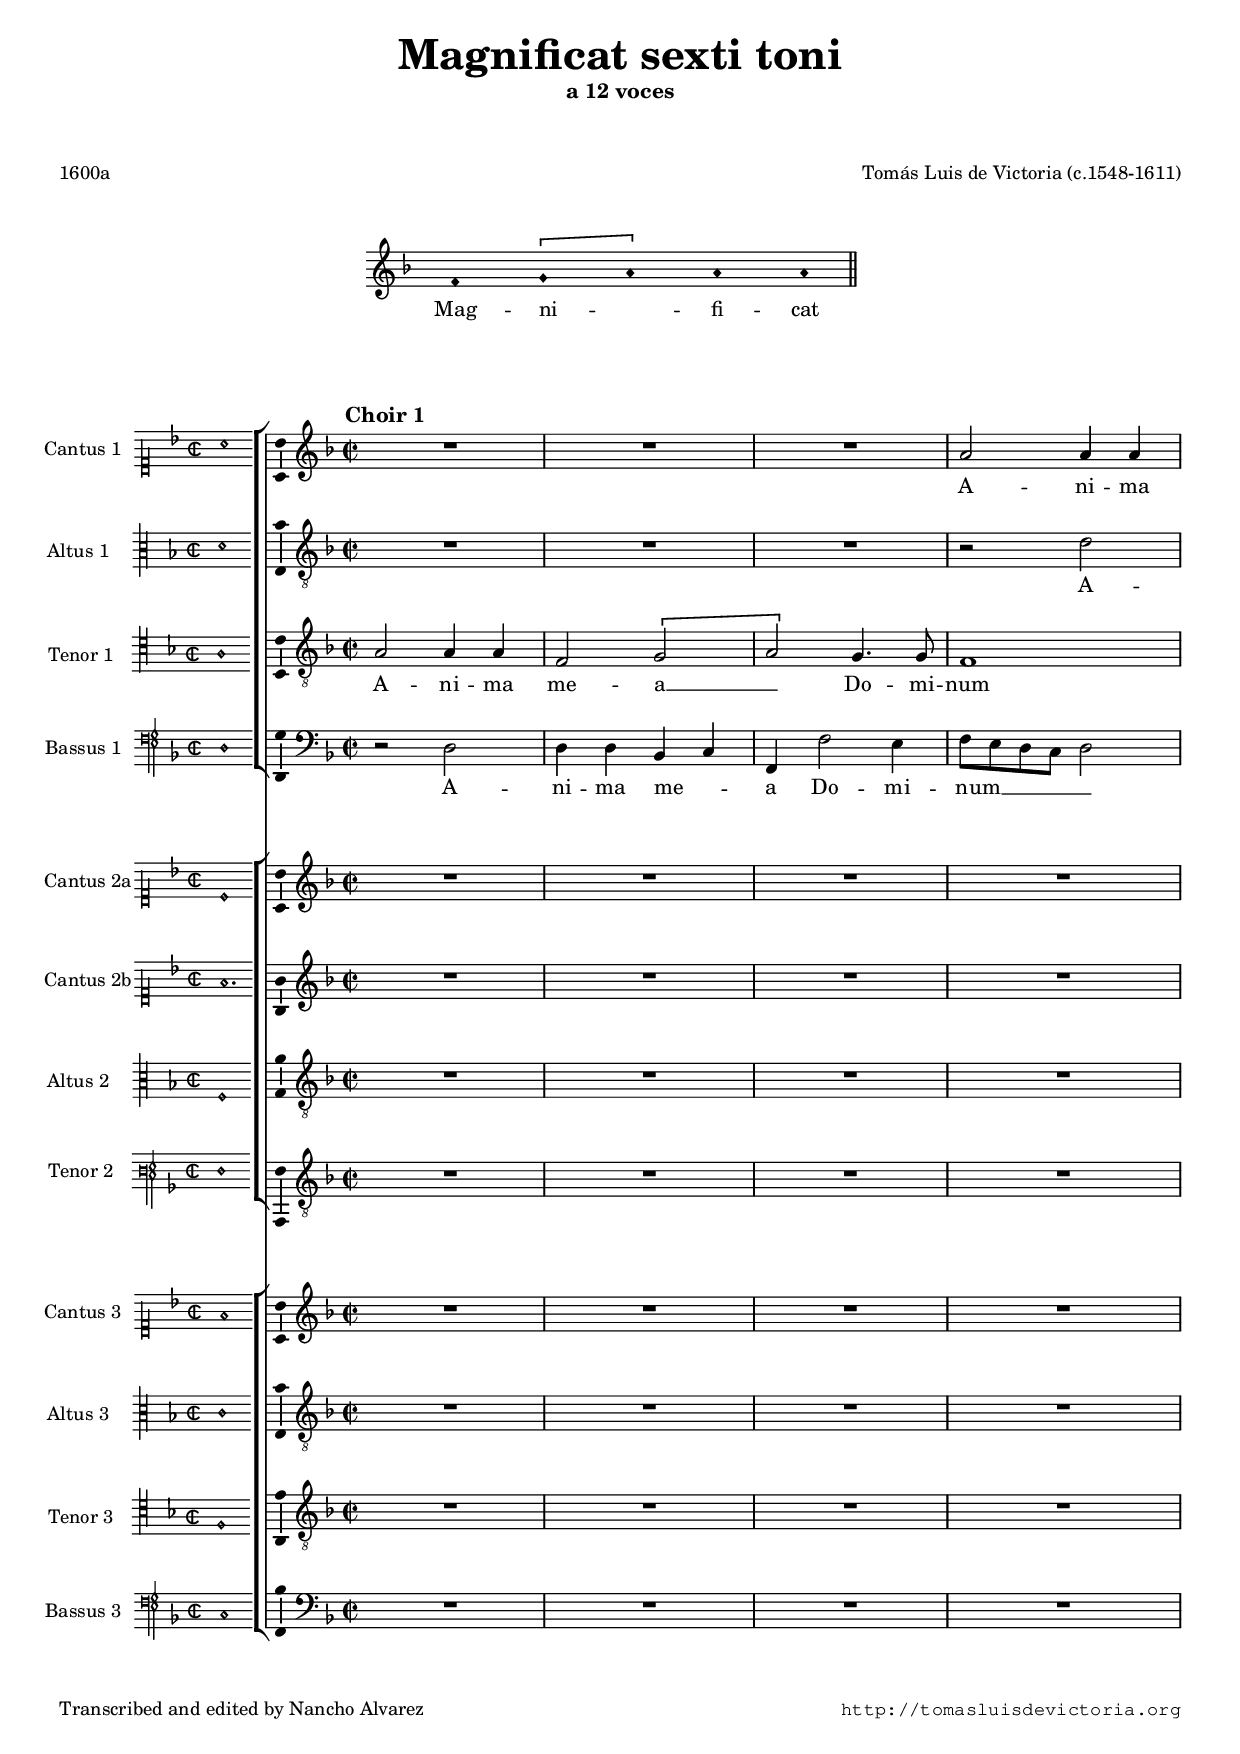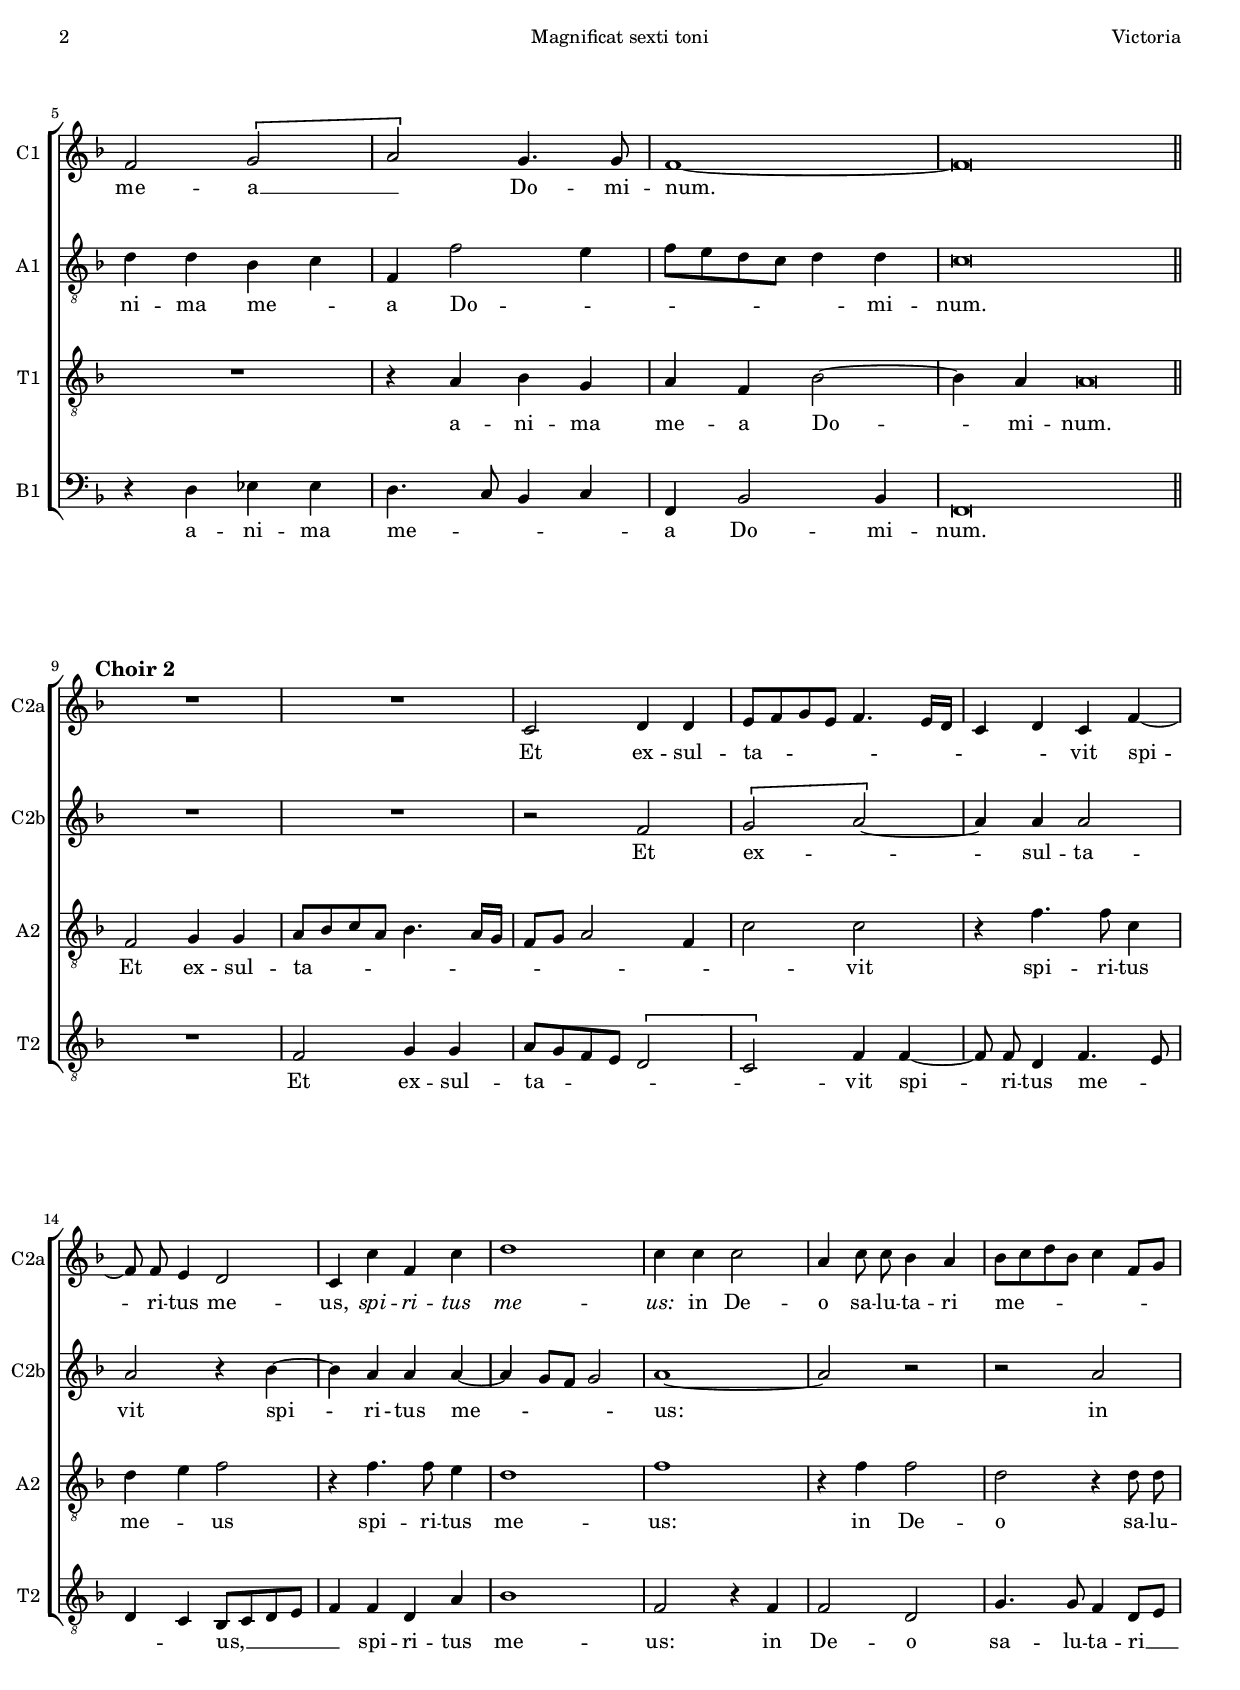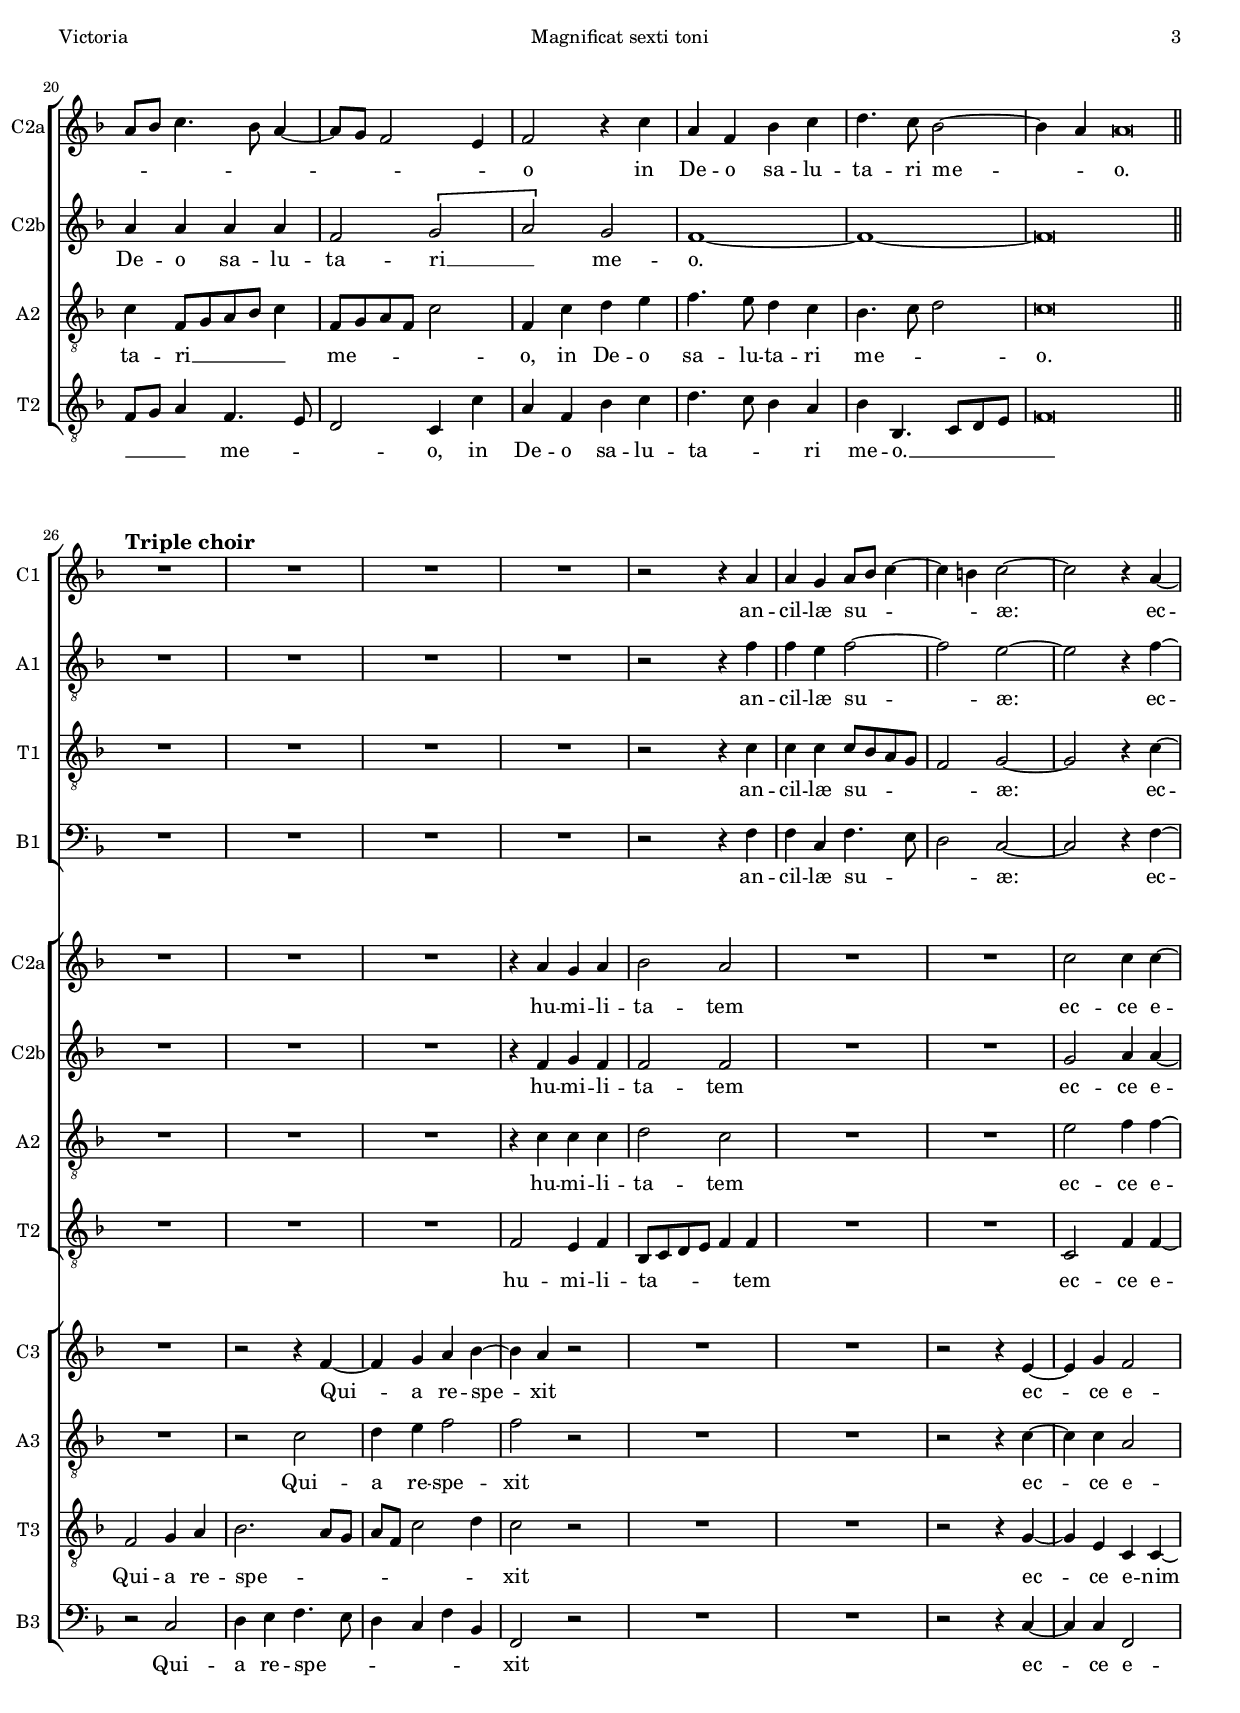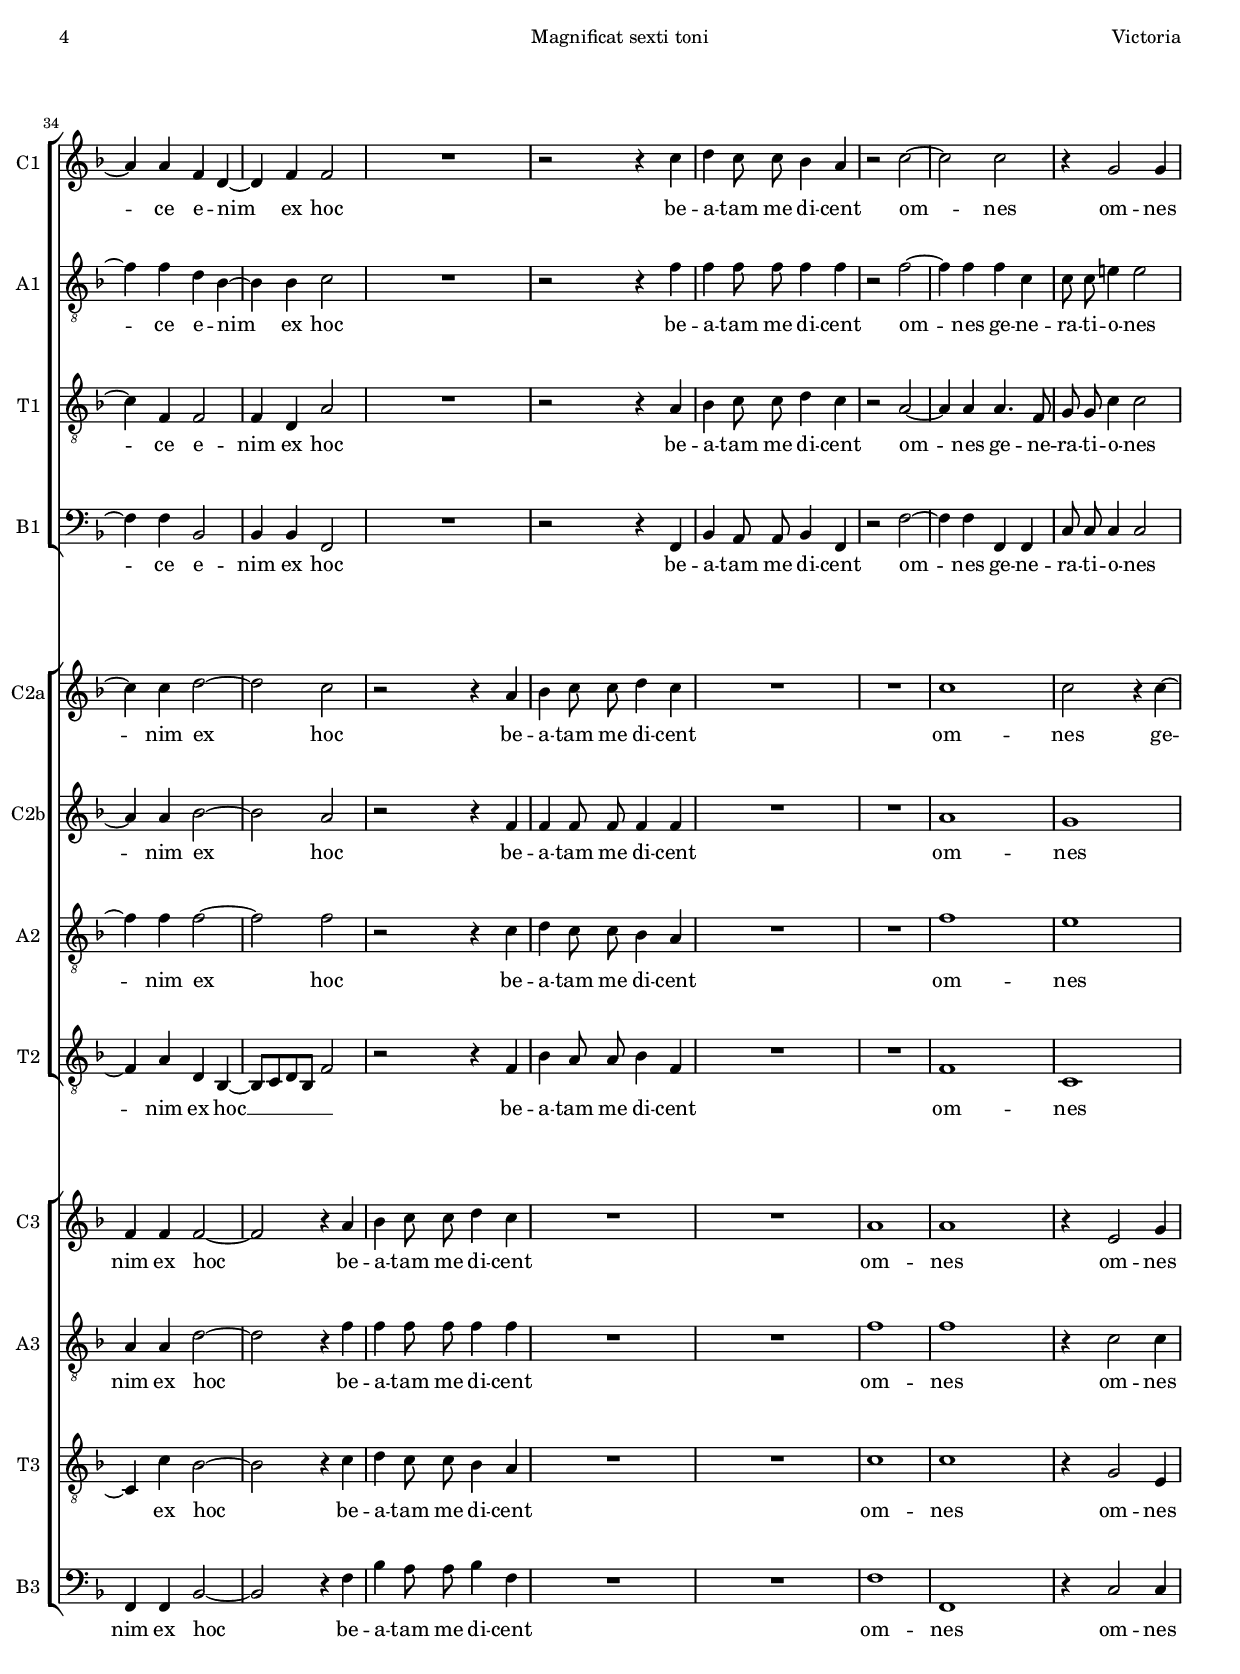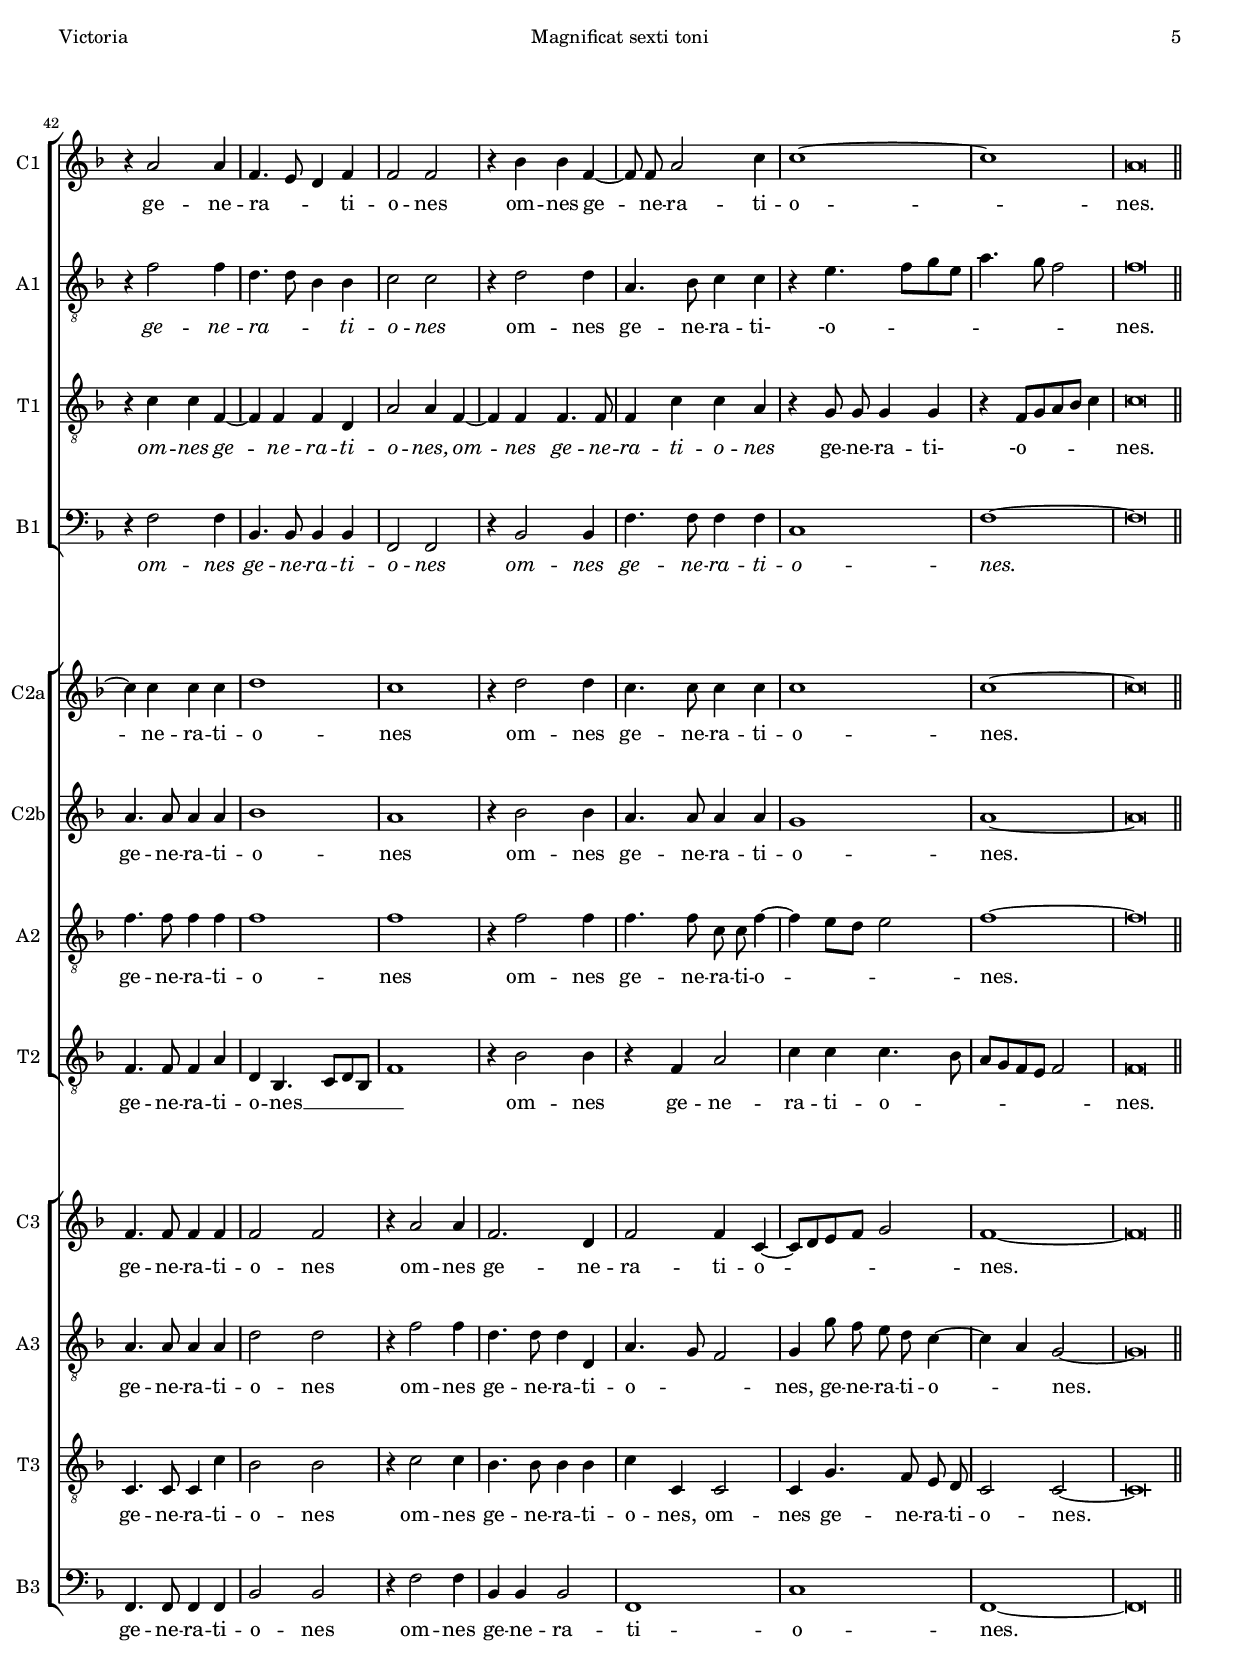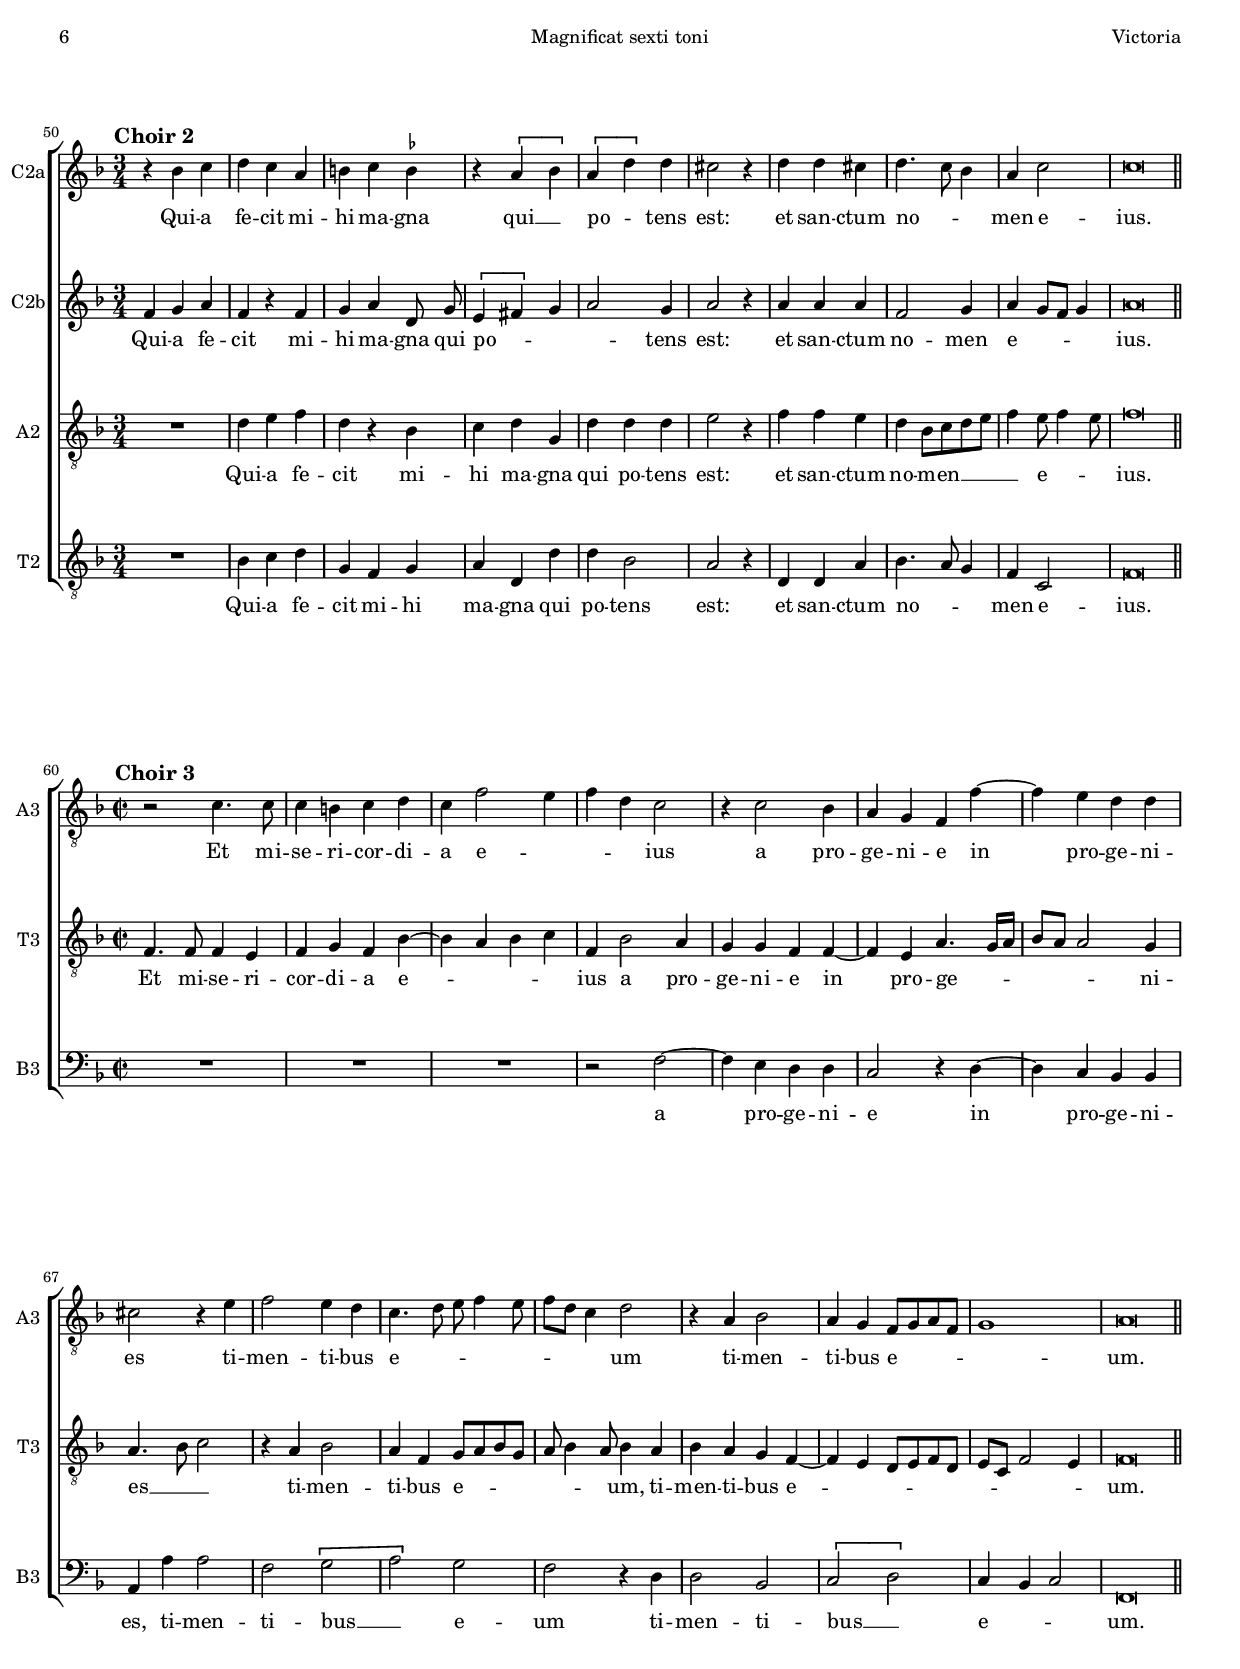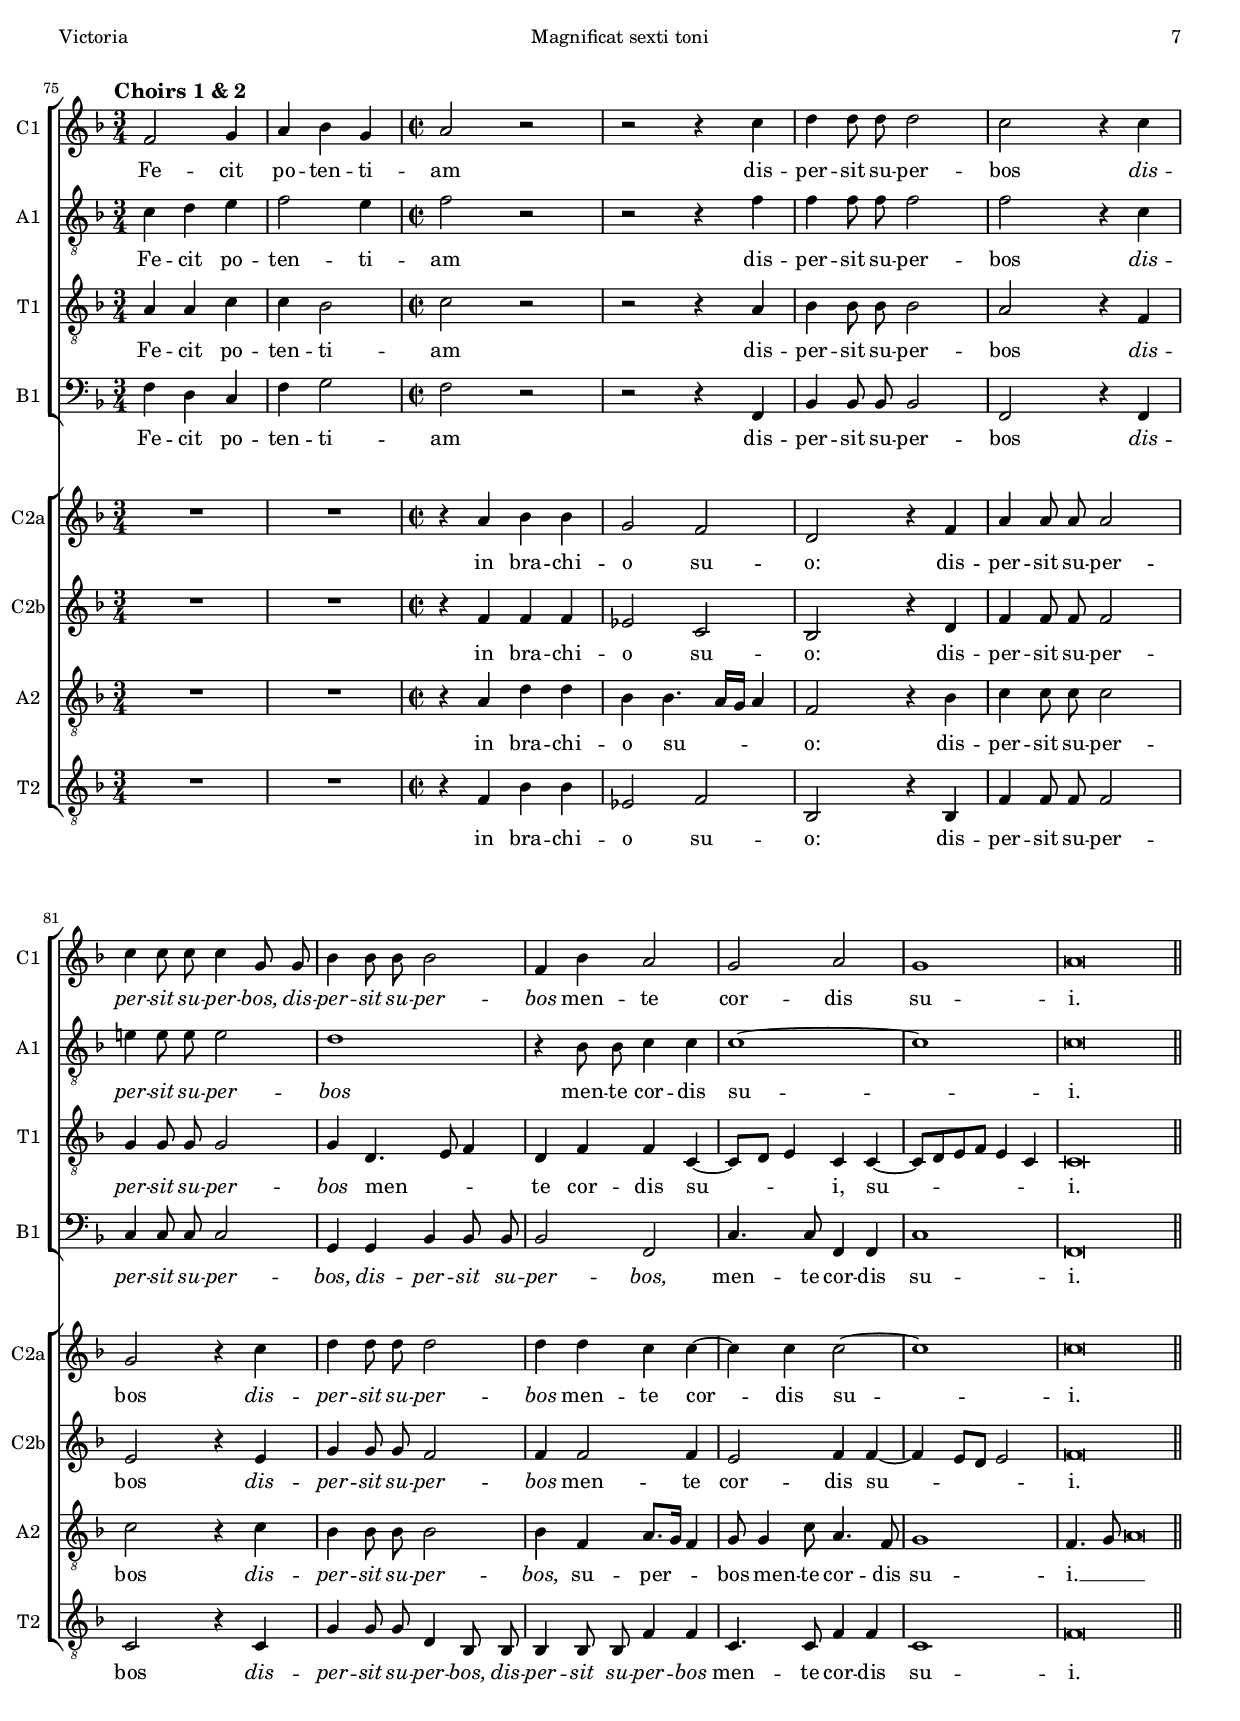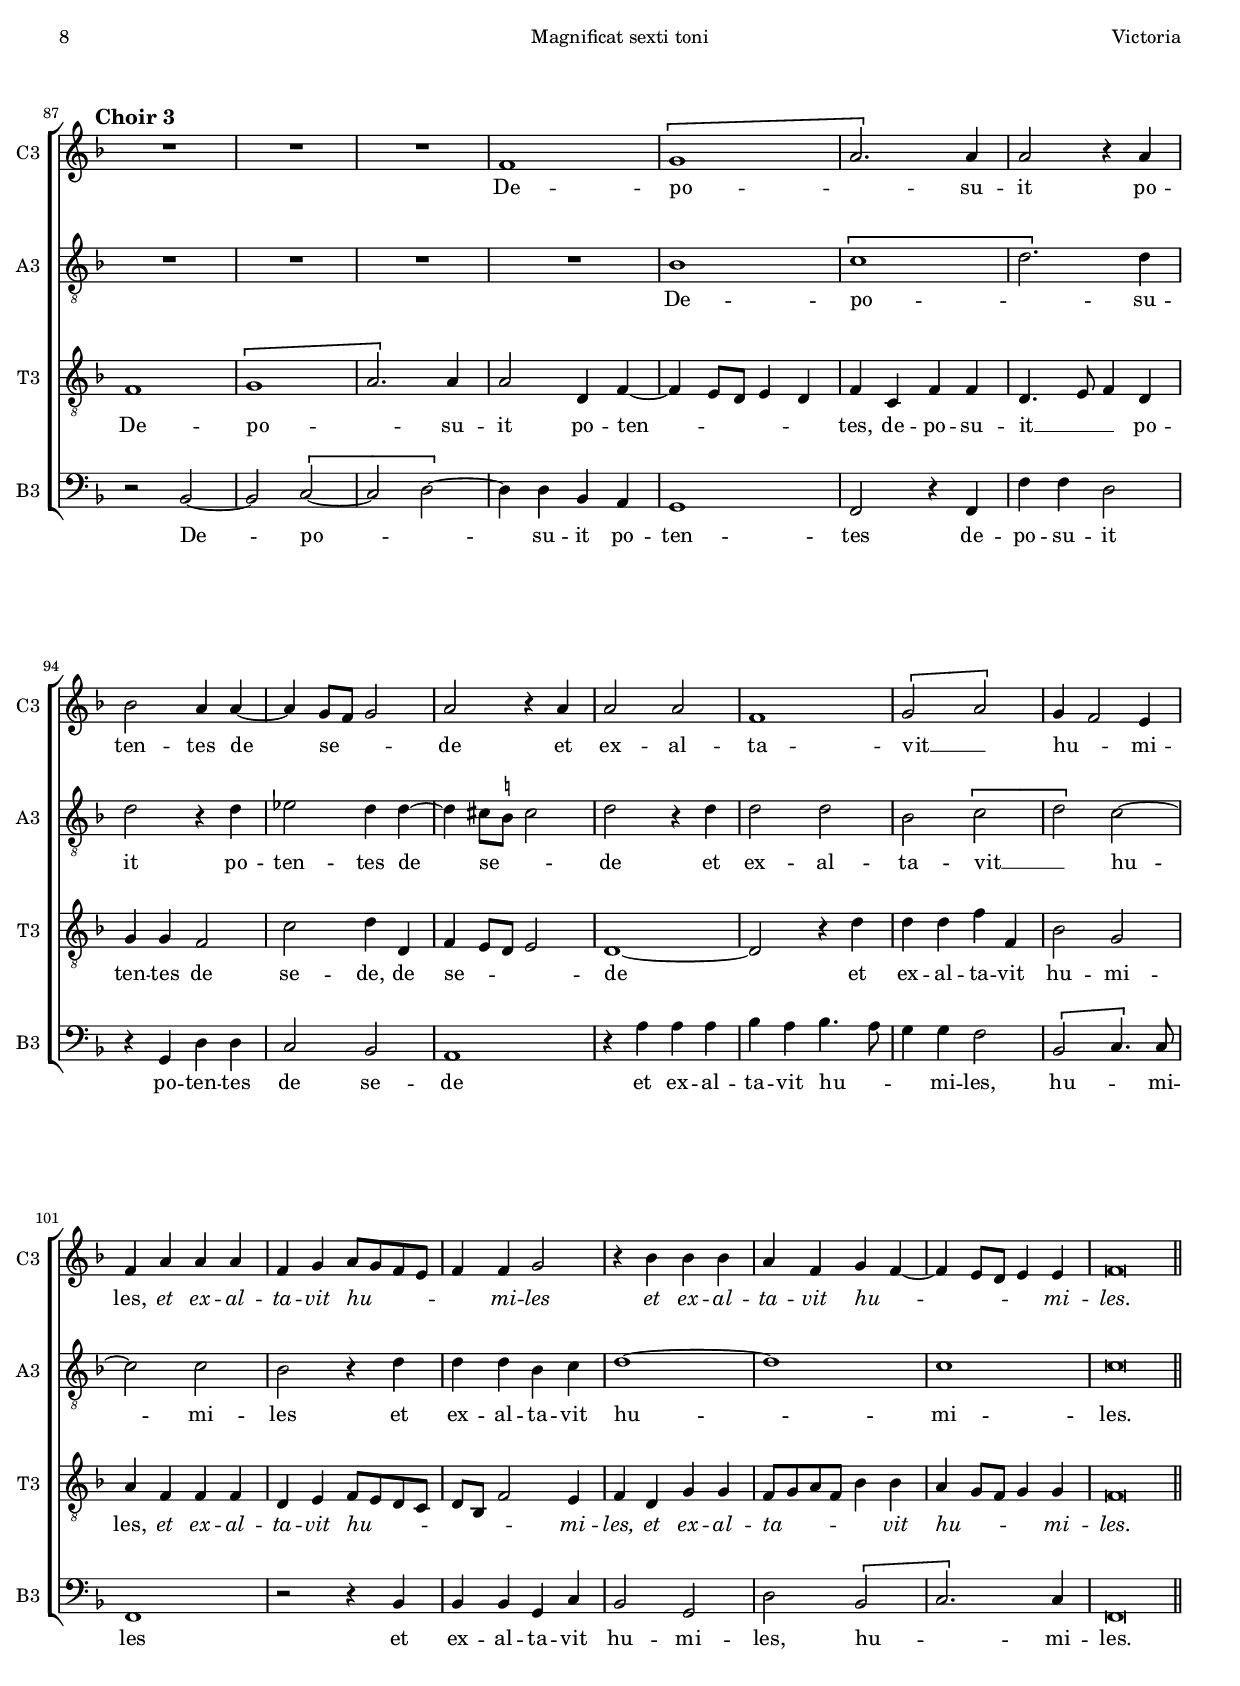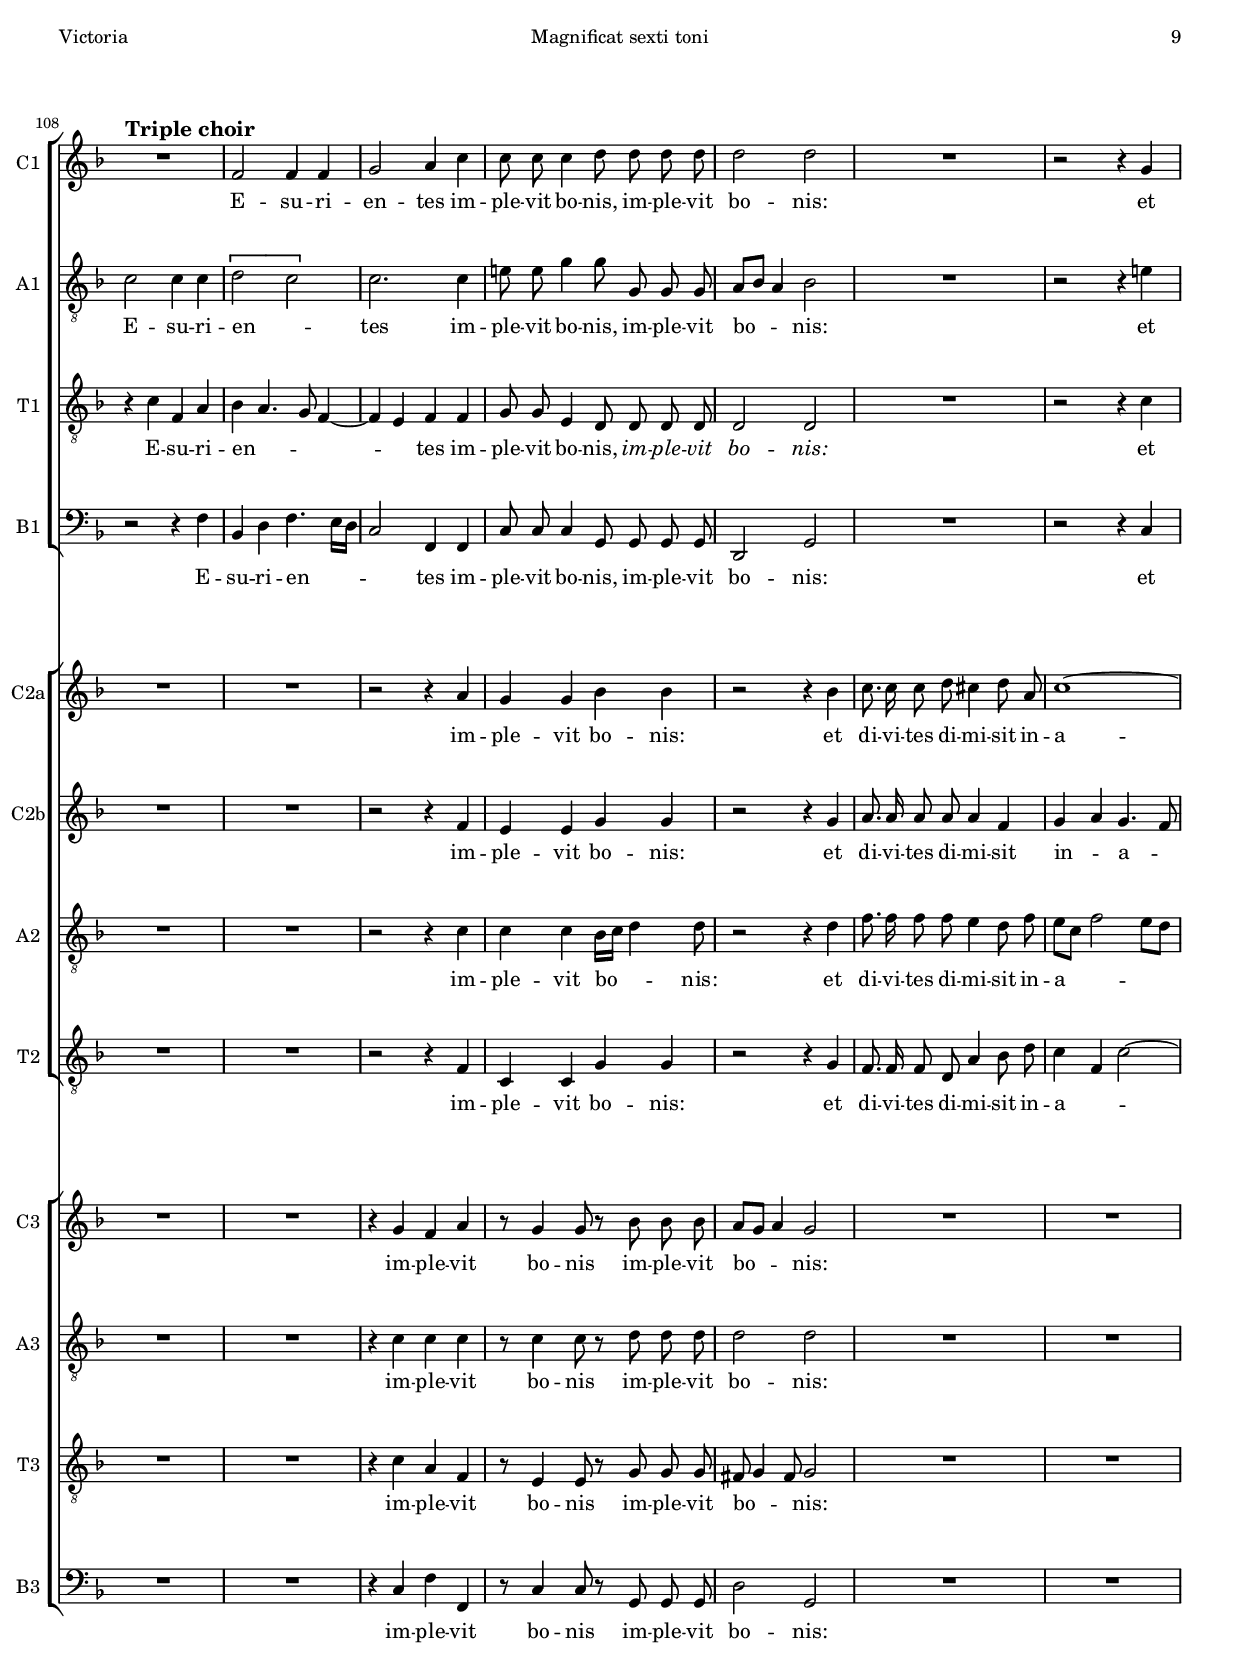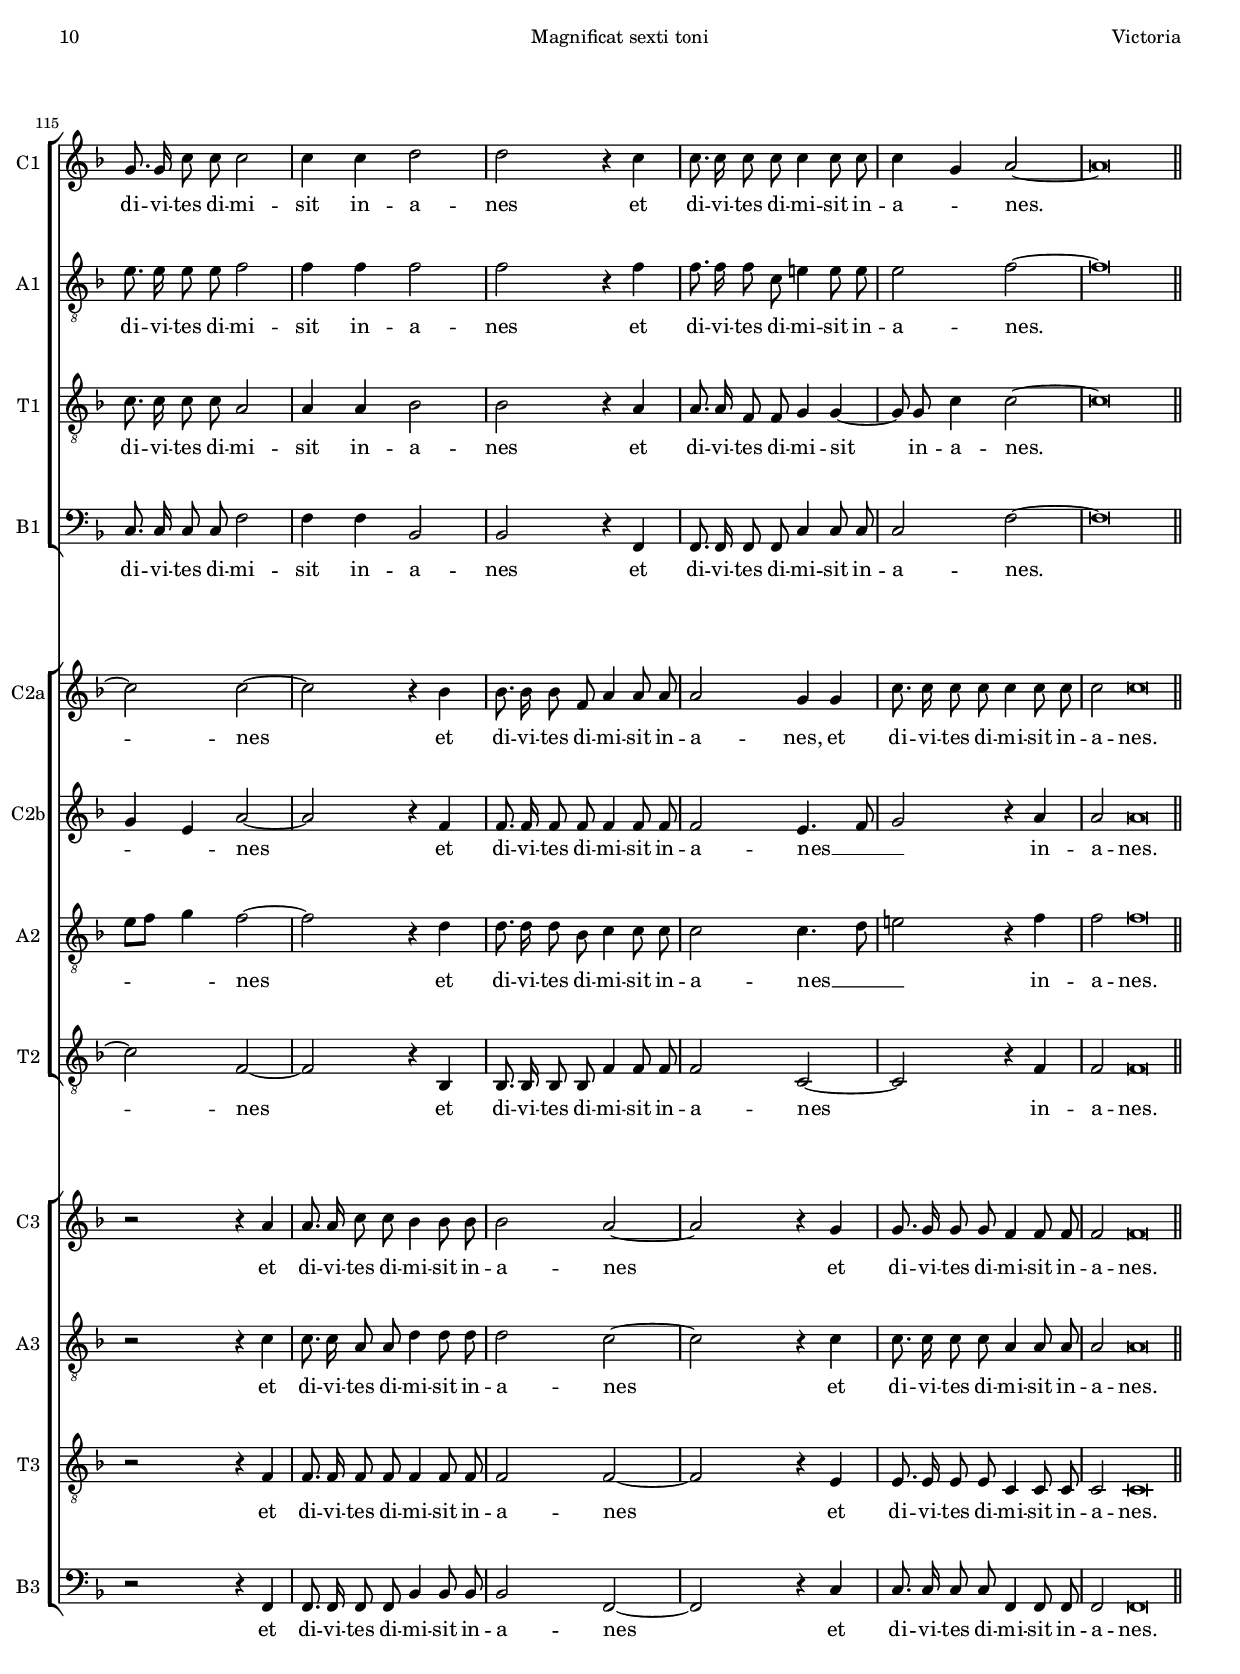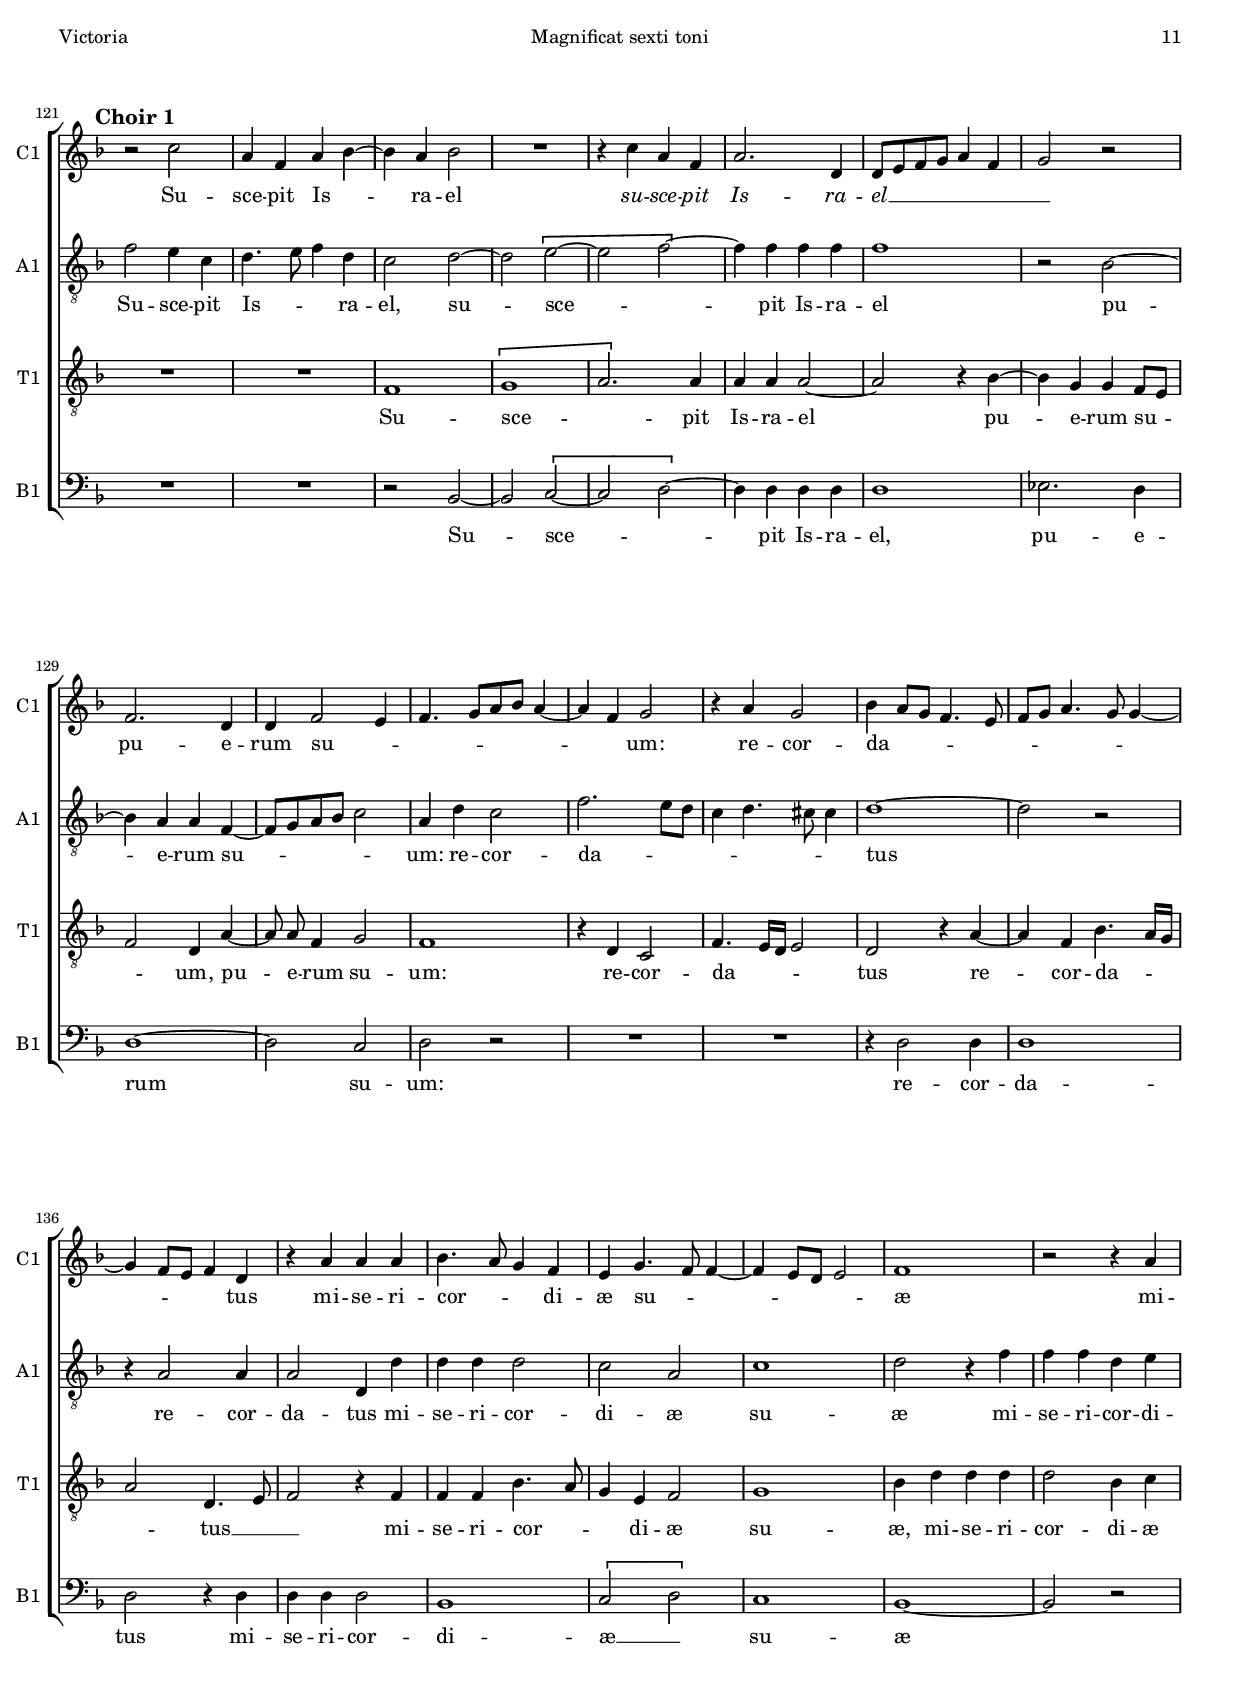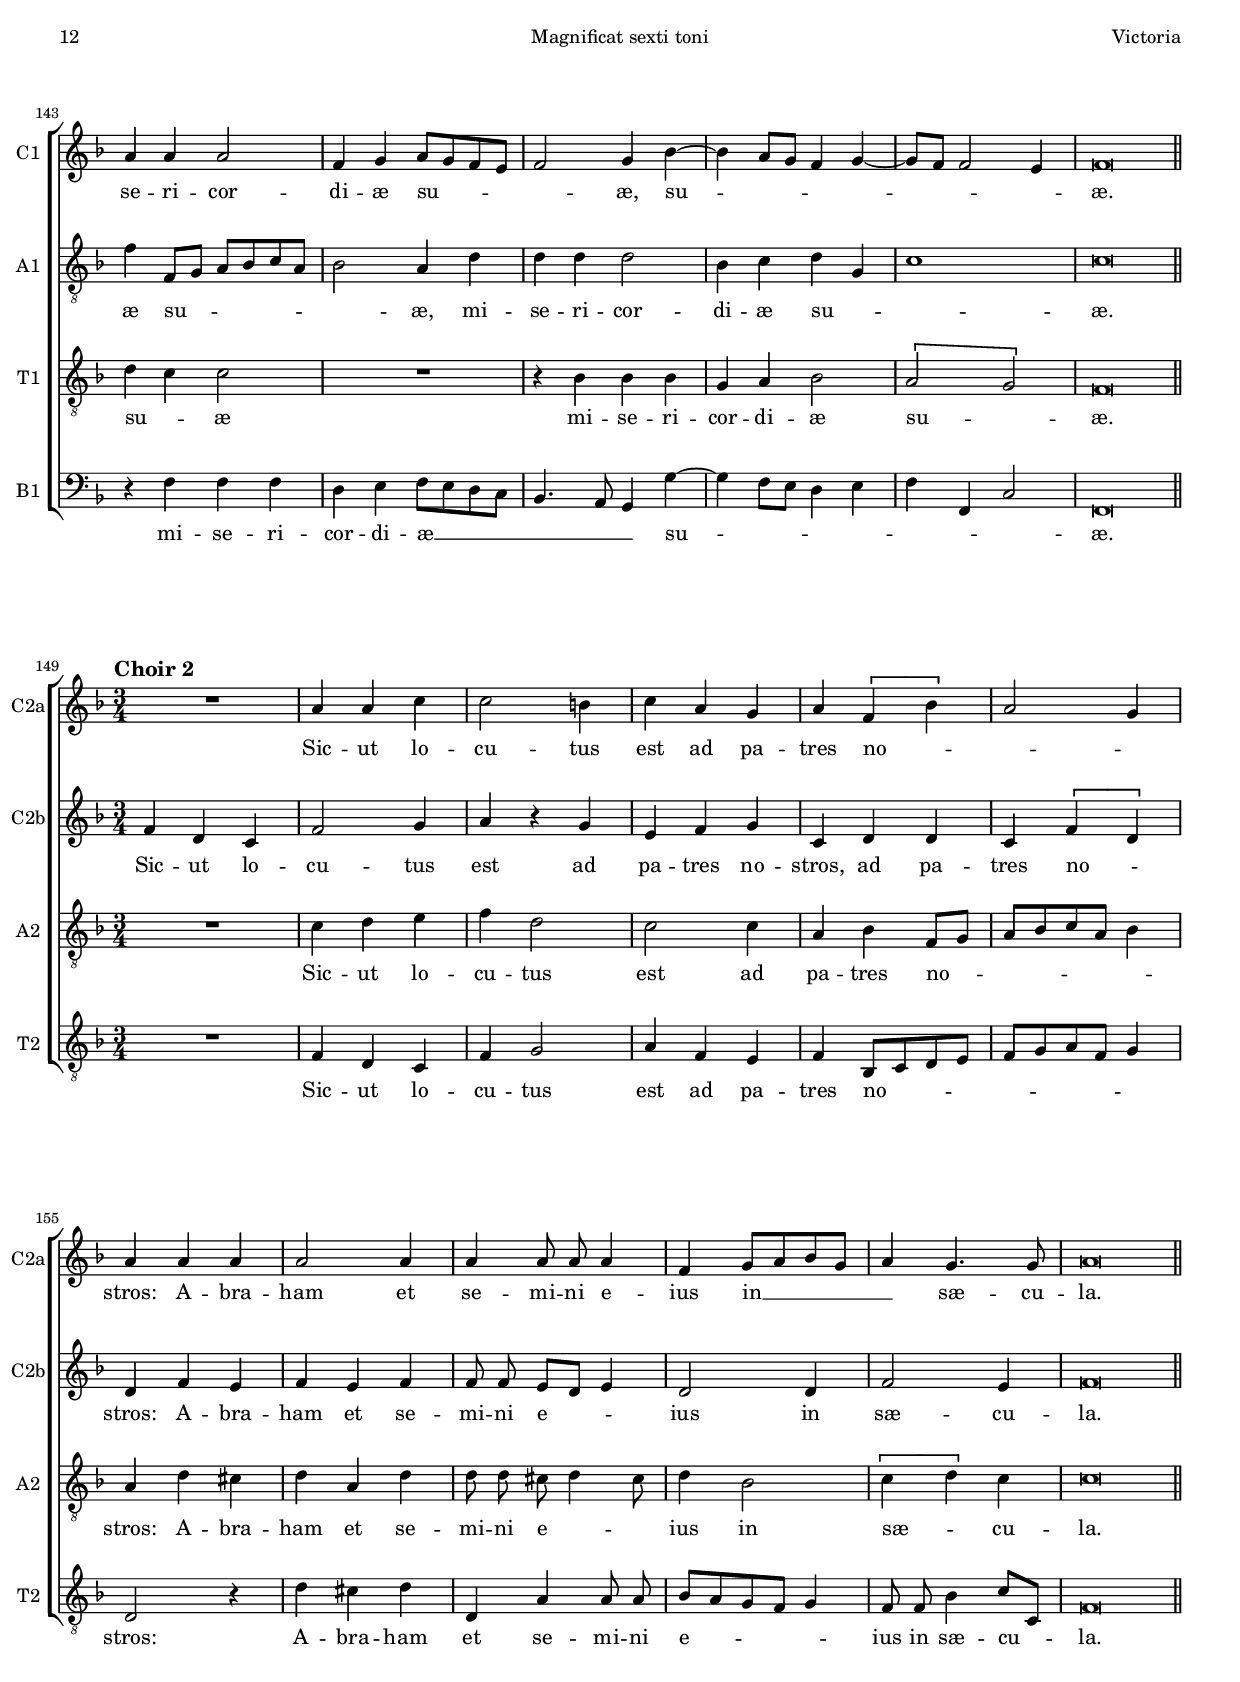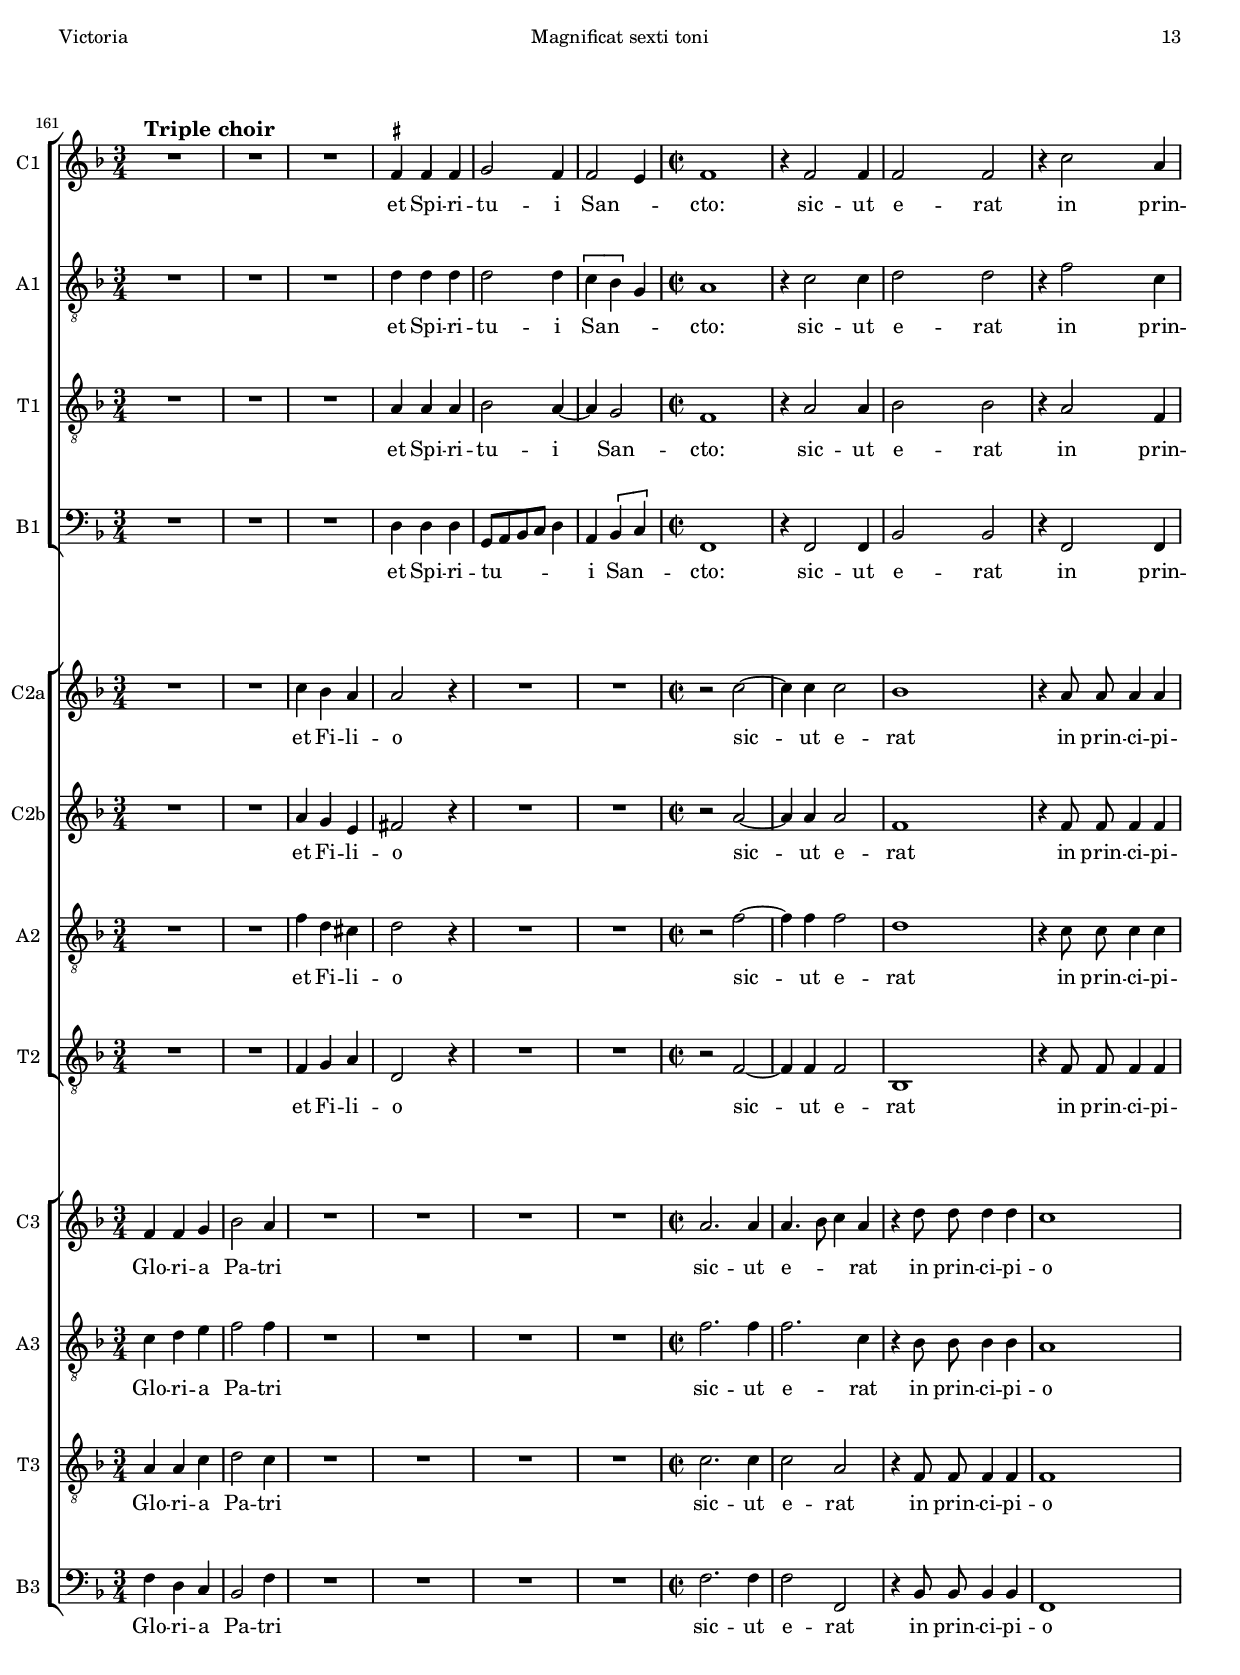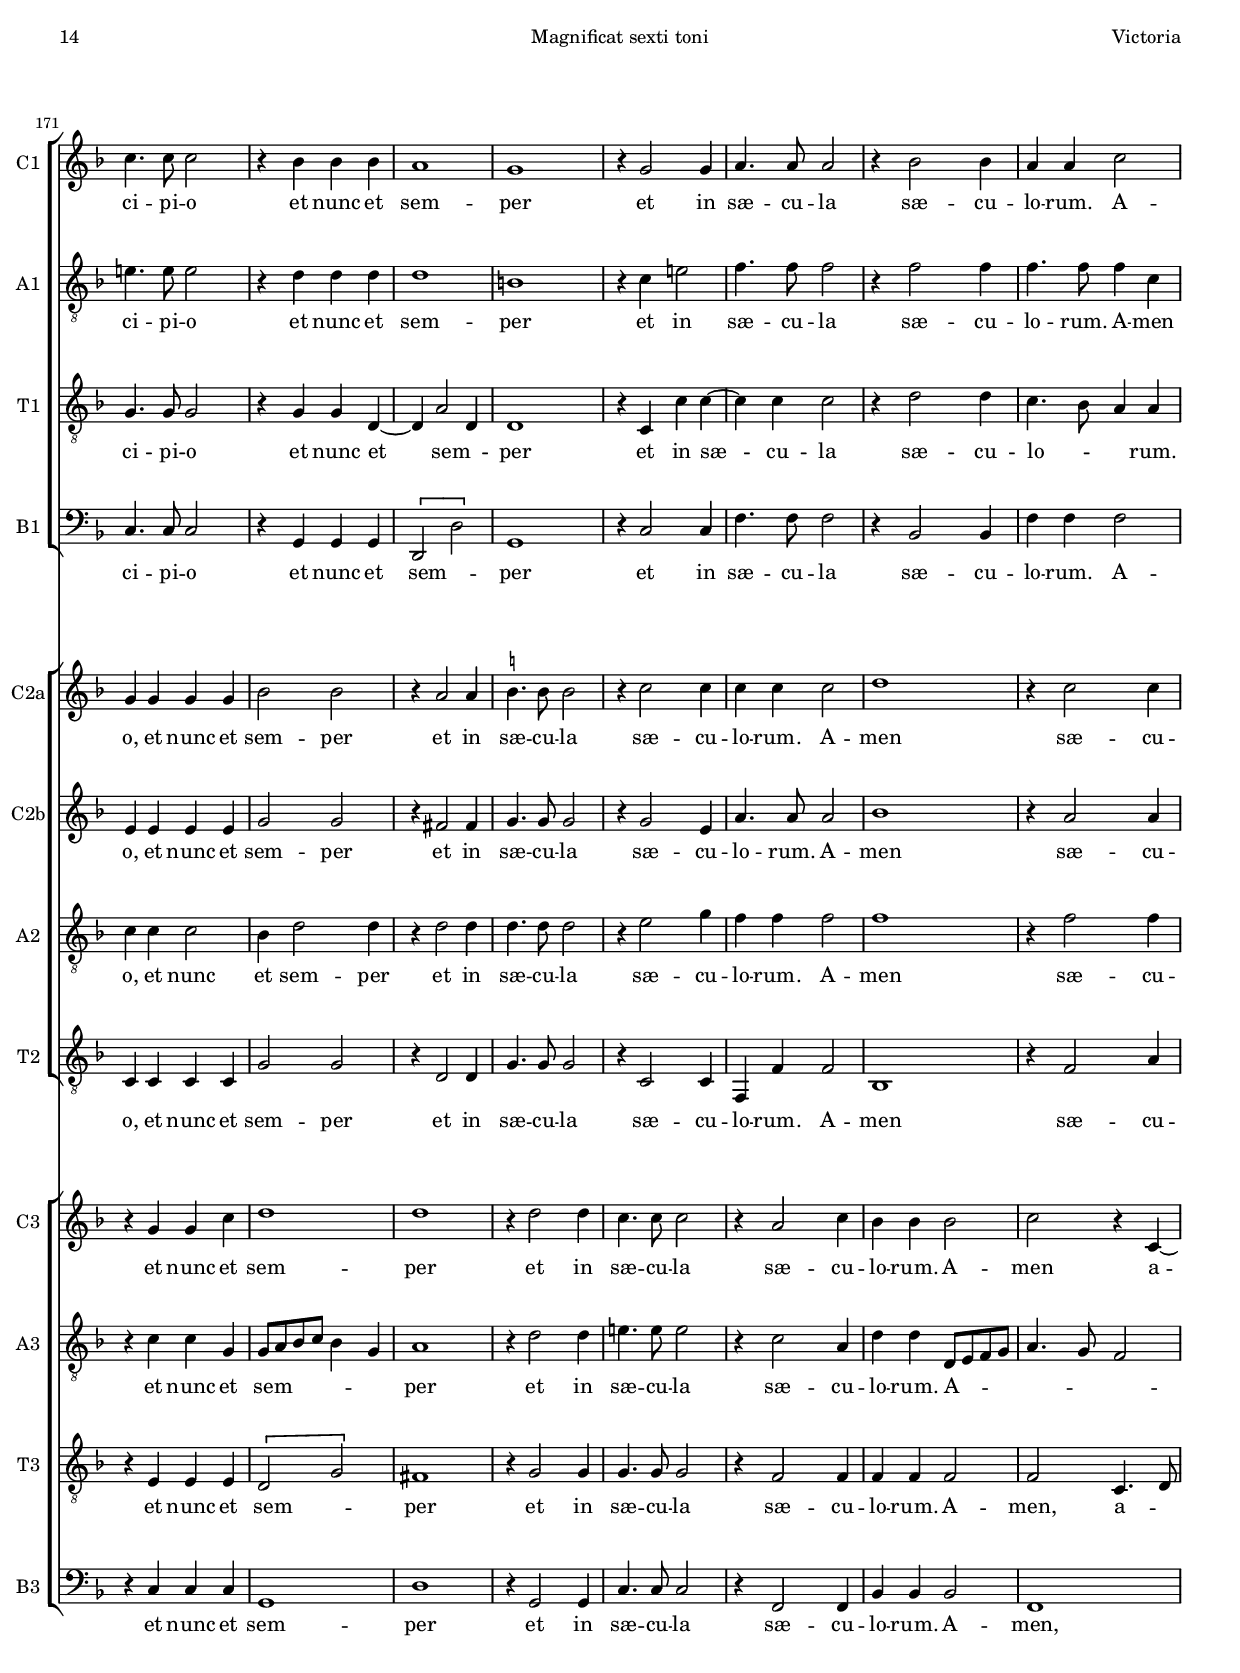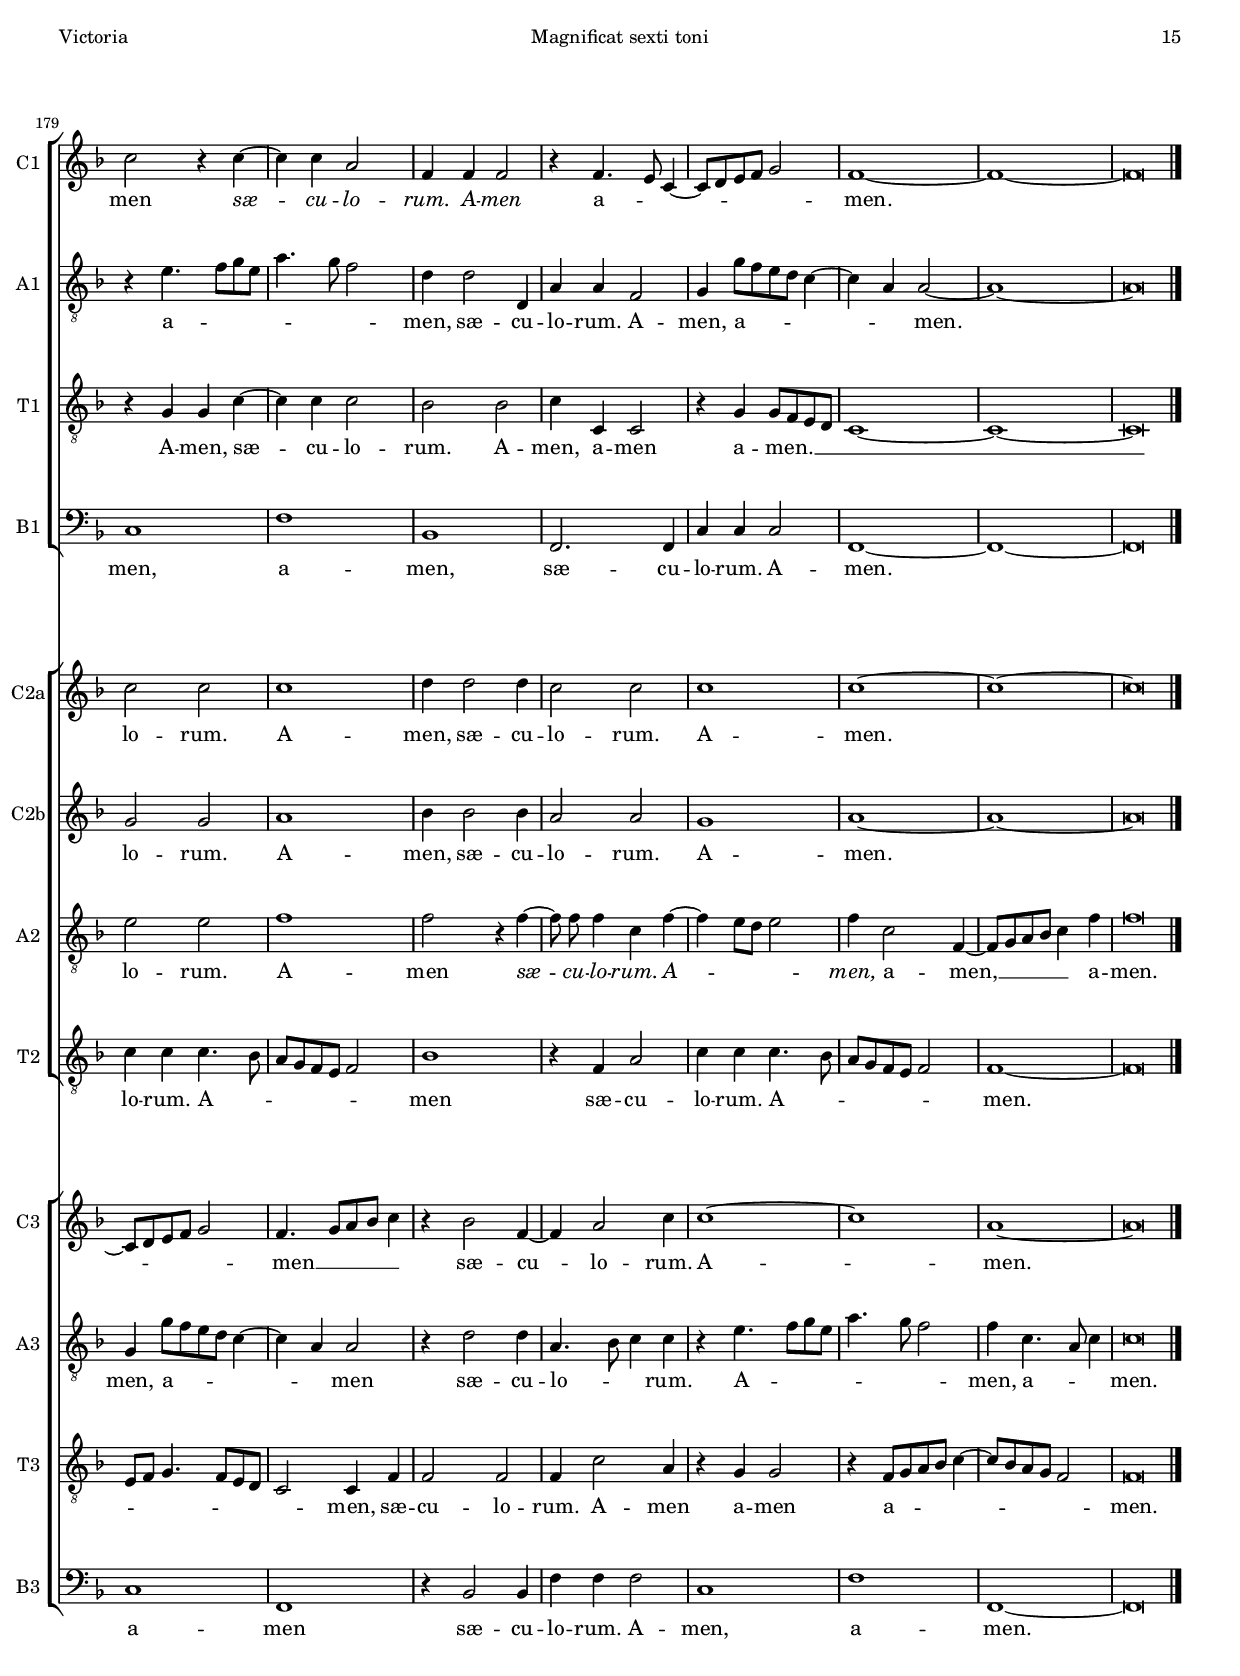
\version "2.18.0"

#(set-default-paper-size "a4")
#(set-global-staff-size 16.3)
#(ly:set-option 'point-and-click #f)
%mobile -s7.5 -i1.5

italicas=\override LyricText.font-shape = #'italic
rectas=\override LyricText.font-shape = #'upright
ss=\once \set suggestAccidentals = ##t
incipitwidth = 20
htitle="Magnificat sexti toni"
hcomposer="Victoria"
mtempo={\tempo 4 = 100}
mtempob={\tempo 4 = 50}
mtempoc={\tempo 4 = 150}
mtempod={\tempo 4 = 75}
mt=#(define-music-function (parser location offset) (number?) ; move lyric text
      #{ \once \override LyricText.X-offset = -$offset #})


\header {
	title=\markup{\fontsize #3 "Magnificat sexti toni"}
	subtitle=\markup{"a 12 voces"}
	subsubtitle=\markup{\null \vspace #2 }
	composer=\markup{"Tomás Luis de Victoria (c.1548-1611)"}
        pdfauthor=\composer
	poet="1600a"
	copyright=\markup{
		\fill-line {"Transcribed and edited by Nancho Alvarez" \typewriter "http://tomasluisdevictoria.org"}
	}
%	tagline=""
}



\markup{\null \vspace #1 } %notablet

\score {\transpose c c {
<<
         \new Voice = "canto" {
                 %\set Staff.instrumentName=""
                 \override Staff.TimeSignature.transparent = ##t
                 \override Stem.transparent = ##t
                 \set Score.timing = ##f
                 \override NoteHead.style = #'neomensural         
                 \clef "treble" 
                 \key f \major
                 f'4 \[g' a'\] a' a'4*1/2
                 \bar "||"
         }
         \new Lyrics \lyricsto "canto" {
                Mag -- ni -- _  fi -- cat
         }
>>
        }%transpose

\layout {
        \override LigatureBracket.padding = #1
        line-width=13.5\cm 
        indent=5.2\cm
        ragged-right = ##f
                %tablet line-width=10\cm
                %tablet indent=6\cm
}
}


global={
  \override Score.TimeSignature.break-visibility = #'#(#f #t #t)
  \key d \minor 
	\time 2/2 \skip 1*8 \bar "||" \break
	\skip 1*17 \bar"||" \break 
	\skip 1*24 \bar "||" \time 3/4 \break  
	\skip 1*3/4*10 \bar "||" \time 2/2  \break
	\skip 1*15 \bar "||" \time 3/4  \break
	\skip 1*3/4*2 \time 2/2 \skip 1*10 \bar "||"  \break
	\skip 1*21 \bar "||" \break
	%\skip 1*10 \time 3/4 \skip 1*3/4*2 \time 2/2 \skip 1*2 \bar "||" \break
	\skip 1*13 \bar "||" \break
	\skip 1*28 \bar "||" \time 3/4  \break
	\skip 1*3/4*12 \bar "||"  \break
	\time 3/4
	\skip 1*3/4*6 \time 2/2 \skip 1*20 \bar "|."
}


cantus={
	R1*4/4*8
        \once \override TextScript.X-offset = #-3.5
        \once \override TextScript.padding = #1.3
        s4*0^\markup{\larger \bold "Choir 2"}	
	R1*4/4*2
	c'2 d'4 d' |
	e'8 f' g' e' f'4. e'16 d' |
	c'4 d' c' f' ~ |
	\set Staff.autoBeaming = ##f
	f'8 f' e'4 d'2 |
	\set Staff.autoBeaming = ##t
%15
	c'4 c'' f' c'' |
	d''1 | %\pageBreak
	c''4 c'' c''2 |
	\set Staff.autoBeaming = ##f
	a'4 c''8 c'' bes'4 a' |
	\set Staff.autoBeaming = ##t
	bes'8 c'' d'' bes' c''4 f'8 g' |
%20
	a' bes' c''4. bes'8 a'4 ~ |
	a'8 g' f'2 e'4 |
	f'2 r4 c'' |
	a' f' bes' c'' |
	d''4. c''8 bes'2 ~ |
%25
	bes'4 a' \mtempob a'\breve*1/4
	\mtempo
	R1*4/4*3
	r4 a' g' a' |
%30
	bes'2 a' |
	R1*4/4*2
	c''2 c''4 c'' ~ |
	c'' c'' d''2 ~ |
%35
	d'' c'' |
	r r4 a' |
	\set Staff.autoBeaming = ##f
	bes' c''8 c'' d''4 c'' |
	\set Staff.autoBeaming = ##t
	R1*4/4*2
%40
	c''1 |
	c''2 r4 c'' ~ |
	c'' c'' c'' c'' |
	d''1 |
	c'' |
%45
	r4 d''2 d''4 |
	c''4. c''8 c''4 c'' |
	c''1 |
	c'' ~ |
	c''\breve*1/2
%50
	\mtempoc
        \once \override TextScript.X-offset = #-3.5
        \once \override TextScript.padding = #1.3
        s4*0^\markup{\larger \bold "Choir 2"}
	r4 bes' c'' d'' c'' a' |
	b' c'' \ss bes' r \[a' bes'\] | % ennegrecido
	\[a' d''\] d'' cis''2 r4 |
	d'' d'' cis'' d''4. c''8 bes'4 |
	a' c''2 % ennegrecido
	\mtempod c''\breve*3/8
	\mtempo
%55
	R1*4/4*15
%70
	\mtempoc
	R1*3/4*2 |
	\mtempo
	r4 a' bes' bes' |
	g'2 f' |
	d' r4 f' |
	\set Staff.autoBeaming = ##f
	a' a'8 a' a'2 |
%75
	g' r4 c'' |
	d'' d''8 d'' d''2 |
	d''4 d'' c'' c'' ~ |
	c'' c'' c''2 ~ |
	c''1 |
%80
	c''\breve*1/2 |
	R1*4/4*23
	r2 r4 a' |
%105
	g' g' bes' bes' |
	r2 r4 bes' |
	c''8. c''16 c''8 d'' cis''4 d''8 a' |
	c''1 ~ |
	c''2 c'' ~ |
%110
	c'' r4 bes' |
	bes'8. bes'16 bes'8 f' a'4 a'8 a' |
	\mtempoc a'2 g'4 g' c''8. c''16 c''8 c'' 
	\mtempo
	c''4 c''8 c'' c''2 
	\mtempob c''\breve*1/4 \mtempo
%115
	R1*4/4*28
        \once \override TextScript.X-offset = #-3.5
        \once \override TextScript.padding = #1.3
        s4*0^\markup{\larger \bold "Choir 2"}
	R1*3/4
	a'4 a' c'' |
	c''2 b'4 c'' a' g' |
%145
	a' \[f' bes'\] % tres notas ennegrecidas
	a'2 g'4 |
	a' a' a' a'2 a'4 |
	a' a'8 a' a'4 f'  g'8[ a' bes' g'] |
	a'4 g'4. g'8 \mtempod a'\breve*3/8 |
	\mtempoc
	R1*3/4*2 |
%150
	c''4 bes' a' a'2 r4 |
	R1*3/4*2 |
	\mtempo
	r2 c'' ~ |
	c''4 c'' c''2 |
	bes'1 |
%155
	r4 a'8 a' a'4 a' |
	g' g' g' g' |
	bes'2 bes' |
	r4 a'2 a'4 |
	\ss b'4. b'8 b'2 |
%160
	r4 c''2 c''4 |
	c'' c'' c''2 |
	d''1 |
	r4 c''2 c''4 |
	c''2 c'' |
%165
	c''1 |
	d''4 d''2 d''4 |
	c''2 c'' |
	c''1 |
	c'' ~ |
%170
	c'' ~ |
	c''\breve*1/2
}

altus={
	R1*4/4*10
	r2 f' |
	\[g' a' ~ \]
	a'4 a' a'2 |
	a' r4 bes' ~ |
%15
	bes' a' a' a' ~ |
	a' g'8 f' g'2 |
	a'1 ~ |
	a'2 r |
	r a' |
%20
	a'4 a' a' a' |
	f'2 \[g' |
	a'\] g' |
	f'1 ~ |
	f' ~ |
%25
	f'\breve*1/2 |
	R1*4/4*3
	r4 f' g' f' |
%30
	f'2 f' |
	R1*4/4*2
	g'2 a'4 a' ~ |
	a' a' bes'2 ~ |
%35
	bes' a' |
	r r4 f' |
	\set Staff.autoBeaming = ##f
	f' f'8 f' f'4 f' |
	R1*4/4*2
%40
	a'1 |
	g' |
	a'4. a'8 a'4 a' |
	bes'1 |
	a' |
%45
	r4 bes'2 bes'4 |
	a'4. a'8 a'4 a' |
	g'1 |
	a' ~ |
	a'\breve*1/2 |
%50
	f'4 g' a' f' r f' |
	g' a' d'8 g'
	\[e'4 fis'\] g' | % ennegrecidas
	a'2 g'4
	a'2 r4 | % ennegrecida !
	a' a' a' f'2 g'4 |
	a'  g'8[ f'] g'4 a'\breve*3/8 |
%55
	R1*4/4*15
%70
	R1*3/4*2 |
	r4 f' f' f' |
	ees'2 c' |
	bes r4 d' |
	f' f'8 f' f'2 |
%75
	e' r4 e' |
	g' g'8 g' f'2 |
	f'4 f'2 f'4 |
	e'2 f'4 f' ~ |
	f'  e'8[ d'] e'2 |
%80
	f'\breve*1/2 |
	R1*4/4*23
	r2 r4 f' |
%105
	e' e' g' g' |
	r2 r4 g' |
	a'8. a'16 a'8 a' a'4 f' |
	g' a' g'4. f'8 |
	g'4 e' a'2 ~ |
%110
	a' r4 f' |
	f'8. f'16 f'8 f' f'4 f'8 f' 
	f'2 e'4. f'8 g'2 
	r4 a' a'2 
	a'\breve*1/4
%115
	R1*4/4*28
	f'4 d' c' f'2 g'4 |
	a' r g' e' f' g' |
%145
	c' d' d'
	c' \[f' d'\] | % ennegrecidas
	d' f' e' f' e' f' |
	f'8 f'  e'[ d'] e'4 d'2 d'4 |
	f'2 e'4 f'\breve*3/8 |
	R1*3/4*2 |
%150
	a'4 g' e' fis'2 r4 |
	R1*3/4*2 |
	r2 a' ~ |
	a'4 a' a'2 |
	f'1 |
%155
	r4 f'8 f' f'4 f' |
	e' e' e' e' |
	g'2 g' |
	r4 fis'2 fis'4 |
	g'4. g'8 g'2 |
%160
	r4 g'2 e'4 |
	a'4. a'8 a'2 |
	bes'1 |
	r4 a'2 a'4 |
	g'2 g' |
%165
	a'1 |
	bes'4 bes'2 bes'4 |
	a'2 a' |
	g'1 |
	a' ~ |
%170
	a' ~ |
	a'\breve*1/2
}

tenor={
	R1*4/4*8
	f2 g4 g |
%10
	a8 bes c' a bes4. a16 g |
	f8 g a2 f4 |
	c'2 c' |
	r4 f'4. f'8 c'4 |
	d' e' f'2 |
%15
	r4 f'4. f'8 e'4 |
	d'1 |
	f' |
	r4 f' f'2 |
	\set Staff.autoBeaming = ##f
	d' r4 d'8 d' |
%20
	c'4  f8[ g a bes] c'4 |
	 f8[ g a f] c'2 |
	f4 c' d' e' |
	f'4. e'8 d'4 c' |
	bes4. c'8 d'2 |
%25
	c'\breve*1/2
	R1*4/4*3
	r4 c' c' c' |
%30
	d'2 c' |
	R1*4/4*2
	e'2 f'4 f' ~ |
	f' f' f'2 ~ |
%35
	f' f' |
	r r4 c' |
	d' c'8 c' bes4 a |
	R1*4/4*2
%40
	f'1 |
	e' |
	f'4. f'8 f'4 f' |
	f'1 |
	f' |
%45
	r4 f'2 f'4 |
	f'4. f'8 c' c' f'4 ~ |
	f'  e'8[ d'] e'2 |
	f'1 ~ |
	f'\breve*1/2 |
%50
	R1*3/4
	d'4 e' f' |
	d' r bes c' d' g |
	d' d' d' e'2 r4 |
	f' f' e' d'  bes8[ c' d' e'] |
	f'4 e'8 f'4 e'8 f'\breve*3/8 |
%55
	R1*4/4*15
%70
	R1*3/4*2 |
	r4 a d' d' |
	bes bes4.  a16[ g] a4 |
	f2 r4 bes |
	c' c'8 c' c'2 |
%75
	c' r4 c' |
	bes bes8 bes bes2 |
	bes4 f  a8.[ g16] f4 |
	g8 g4 c'8 a4. f8 |
	g1 |
%80
	f4. g8 \mtempob a\breve*1/4
	\mtempo
	R1*4/4*23
	r2 r4 c' |
%105
	c' c'  bes16[ c'] d'4 d'8 |
	r2 r4 d' |
	f'8. f'16 f'8 f' e'4 d'8 f' |
	\set Staff.autoBeaming = ##t
	e' c' f'2 e'8 d' |
	e' f' g'4 f'2 ~ |
	\set Staff.autoBeaming = ##f
%110
	f' r4 d' |
	d'8. d'16 d'8 bes c'4 c'8 c' 
	c'2 c'4. d'8 e'!2 
	r4 f' f'2 
	f'\breve*1/4
%115
	R1*4/4*28
	R1*3/4
	c'4 d' e' |
	f' d'2 % ennegrecido
	c' c'4
%145
	a bes  f8[ g]  a[ bes c' a] bes4 |
	a d' cis' d' a d' |
	d'8 d' cis' d'4 cis'8
	d'4 bes2 % ennegrecido
	\[c'4 d'\] c' c'\breve*3/8 |
	R1*3/4*2 |
%150
	f'4 d' cis' d'2 r4 |
	R1*3/4*2 |
	r2 f' ~ |
	f'4 f' f'2 |
	d'1 |
%155
	r4 c'8 c' c'4 c' |
	c' c' c'2 |
	bes4 d'2 d'4 |
	r d'2 d'4 |
	d'4. d'8 d'2 |
%160
	r4 e'2 g'4 |
	f' f' f'2 |
	f'1 |
	r4 f'2 f'4 |
	e'2 e' |
%165
	f'1 |
	f'2 r4 f' ~ |
	f'8 f' f'4 c' f' ~ |
	\set Staff.autoBeaming = ##t
	f' e'8 d' e'2 |
	f'4 c'2 f4 ~ |
%170
	f8 g a bes c'4 f' |
	f'\breve*1/2
}

bassus={
	R1*4/4*9
%10
	f2 g4 g |
	a8 g f e \[d2 |
	c\] f4 f ~ |
	\set Staff.autoBeaming = ##f
	f8 f d4 f4. e8 |
	\set Staff.autoBeaming = ##t
	d4 c bes,8 c d e |
%15
	f4 f d a |
	bes1 |
	f2 r4 f |
	f2 d |
	g4. g8 f4 d8 e |
%20
	f g a4 f4. e8 |
	d2 c4 c' |
	a f bes c' |
	d'4. c'8 bes4 a |
	bes bes,4. c8 d e |
%25
	f\breve*1/2 |
	R1*4/4*3
	f2 e4 f |
%30
	bes,8 c d e f4 f |
	R1*4/4 |
	R1*4/4 |
	c2 f4 f ~ |
	f a d bes, ~ |
%35
	bes,8 c d bes, f2 |
	r r4 f |
	\set Staff.autoBeaming = ##f
	bes a8 a bes4 f |
	\set Staff.autoBeaming = ##t
	R1*4/4*2
%40
	f1 |
	c |
	f4. f8 f4 a |
	d bes,4. c8 d bes, |
	f1 |
%45
	r4 bes2 bes4 |
	r f a2 |
	c'4 c' c'4. bes8 |
	a g f e f2 |
	f\breve*1/2 |
%50
	R1*3/4
	bes4 c' d' |
	g f g a d d' |
	d' bes2 % ennegrecido
	a r4 |
	d d a bes4. a8 g4 |
	f c2 % ennegrecido
	f\breve*3/8 |
%55
	R1*4/4*15
%70
	R1*3/4*2 |
	r4 f bes bes |
	ees2 f |
	bes, r4 bes, |
	\set Staff.autoBeaming = ##f
	f f8 f f2 |
%75
	c r4 c |
	g g8 g d4 bes,8 bes, |
	bes,4 bes,8 bes, f4 f |
	c4. c8 f4 f |
	c1 |
%80
	f\breve*1/2
	% el cuaderno pone por error altus secundus, y está corregido
	R1*4/4*23
	r2 r4 f |
%105
	c c g g |
	r2 r4 g |
	f8. f16 f8 d a4 bes8 d' |
	c'4 f c'2 ~ |
	c' f ~ |
%110
	f r4 bes, |
	bes,8. bes,16 bes,8 bes, f4 f8 f
	f2 c2 ~
	c r4 f
	f2 f\breve*1/4
%115
	R1*4/4*28
	R1*3/4
	f4 d c |
	f g2 % ennegrecido
	a4 f e |
%145
	f  bes,8[ c d e]  f[ g a f] g4 |
	d2 r4 d' cis' d' |
	d a a8 a  bes[ a g f] g4 |
	f8 f bes4  c'8[ c] f\breve*3/8 |
	R1*3/4*2 |
%150
	f4 g a d2 r4 |
	R1*3/4*2 |
	r2 f ~ |
	f4 f f2 |
	bes,1 |
%155
	r4 f8 f f4 f |
	c c c c |
	g2 g |
	r4 d2 d4 |
	g4. g8 g2 |
%160
	r4 c2 c4 |
	f, f f2 |
	bes,1 |
	r4 f2 a4 |
	c' c' c'4. bes8 |
%165
	\set Staff.autoBeaming = ##t
	a g f e f2 |
	bes1 |
	r4 f a2 |
	c'4 c' c'4. bes8 |
	a g f e f2 |
%170
	f1 ~ |
	f\breve*1/2
}

textocantus=\lyricmode{
Et ex -- sul -- ta -- _ _ _ _ _ _ _ _ vit spi -- _ ri -- tus me -- us,
\italicas
spi -- ri -- tus me -- us: 
\rectas
in De -- o sa -- lu -- ta -- ri me -- _ _ _ _ _ _ _ _ _ _ _ _ _ _ _ o
in De -- o sa -- lu -- ta -- ri me -- _ _ o.
hu -- mi -- li -- ta -- tem
ec -- ce e -- _ nim ex _ hoc 
be -- a -- tam me di -- cent
om -- nes \mt #.5 ge -- _ ne -- ra -- ti -- o -- nes
om -- nes ge -- ne -- ra -- ti -- o -- nes. _
Qui -- a fe -- cit mi -- hi ma -- gna \mt #1 qui __ _
po -- _ tens est:
et \mt #2 san -- ctum no -- _ _ men e -- ius.
in bra -- chi -- o su -- o:
dis -- per -- sit su -- per -- bos
\italicas
dis -- per -- sit su -- per -- bos
\rectas
men -- te cor -- _ dis su -- _ i.
im -- ple -- vit bo -- nis:
et di -- vi -- tes di -- mi -- sit in -- a -- _ nes _
et di -- vi -- tes di -- mi -- sit in -- a -- nes,
et di -- vi -- tes di -- mi -- sit in -- a -- nes.
Sic -- ut lo -- cu -- tus est ad pa -- tres no -- _ _ _ stros:
A -- bra -- ham et se -- mi -- ni  e -- ius in __ _ _ _ _ sæ -- cu -- la.
et Fi -- li -- o
sic -- _ ut e -- rat in prin -- ci -- pi -- o,
et nunc
et sem -- per
et in sæ -- cu -- la
sæ -- cu -- lo -- rum.
A -- men
sæ -- cu -- lo -- rum.
A -- men,
sæ -- cu -- lo -- rum.
A -- \mt #.5 men. _ _ 

}

textoaltus=\lyricmode{
Et ex -- _ _ sul -- ta -- vit
spi -- _ ri -- tus me -- _ _ _ _ us: _
in De -- o sa -- lu -- ta -- ri __ _ me -- o. _ _ 
hu -- mi -- li -- ta -- tem
ec -- ce e -- _ nim ex _ hoc 
be -- a -- tam me di -- cent
om -- nes ge -- ne -- ra -- ti -- o -- nes
om -- nes ge -- ne -- ra -- ti -- o -- nes. _
Qui -- a fe -- cit mi -- hi ma -- gna qui po -- _ _ _ tens est:
et \mt #2 san -- ctum no -- men e -- _ _ _ ius.
in bra -- chi -- o su -- o:
dis -- per -- sit su -- per -- bos
\italicas
dis -- per -- sit su -- per -- bos
\rectas
men -- te cor -- dis 
su -- _ _ _ _ i.
im -- ple -- vit bo -- nis:
et di -- vi -- tes di -- mi -- sit in -- _ a -- _ _ _ nes _
et di -- vi -- tes di -- mi -- sit in -- a -- nes __ _ _ 
in -- a -- nes.
Sic -- ut lo -- cu -- tus est
ad pa -- tres no -- stros,
ad pa -- tres no -- _ stros:
A -- bra -- ham et se -- mi -- ni e -- _ _ ius
in sæ -- cu -- la.
et Fi -- li -- o
sic -- _ ut e -- rat
in prin -- ci -- pi -- o,
et nunc et sem -- per
et in sæ -- cu -- la
sæ -- cu -- lo -- rum.
A -- men
sæ -- cu -- lo -- rum.
A -- men,
sæ -- cu -- lo -- rum.
A -- \mt #.5 men. _ _ 

}

textotenor=\lyricmode{
Et ex -- sul -- ta -- _ _ _ _ _ _ _ _ _ _ _ vit
spi -- ri -- tus \mt #.5 me -- _ us
spi -- ri -- tus me -- us:
in De -- o
sa -- lu -- ta -- ri __ _ _ _ _ \mt #.3 me -- _ _ _ _ o,
in De -- o sa -- lu -- ta -- ri \mt #.3 me -- _ _ o.
hu -- mi -- li -- ta -- tem
ec -- ce e -- _ nim ex _ hoc be -- a -- tam me di -- cent
om -- nes ge -- ne -- ra -- ti -- o -- nes
om -- nes ge -- ne -- ra -- ti -- o -- _ _ _ _ nes. _
Qui -- a fe -- cit mi -- hi ma -- gna 
qui po -- tens est:
et \mt #2 san -- ctum no -- \mt #.5 men __ _ _ _ _ e -- _ _ ius.
in bra -- chi -- o su -- _ _ _ o:
dis -- per -- sit su -- per -- bos
\italicas
dis -- per -- sit su -- per -- bos,
\rectas
su -- \mt #.5 per -- _ _ bos \mt #.5 men -- te cor -- dis su -- i. __ _ _ 
im -- ple -- vit bo -- _ _ nis:
et di -- vi -- tes di -- mi -- sit in -- a -- _ _ _ _ _ _ _ nes _
et di -- vi -- tes di -- mi -- sit in -- a -- nes __ _ _ 
in -- a -- nes.
Sic -- ut lo -- cu -- tus est ad pa -- tres no -- _ _ _ _ _ _ stros:
A -- bra -- ham et se -- mi -- ni e -- _ _ ius in sæ -- _ cu -- la.
et Fi -- li -- o
sic -- _ ut e -- rat
in prin -- ci -- pi -- o,
et nunc
et sem -- per
et in sæ -- cu -- la sæ -- cu -- lo -- rum.
A -- men
sæ -- cu -- lo -- rum.
A -- men
\italicas
sæ -- _ cu -- lo -- rum.
A -- _ _ _ _ men,
\rectas
a -- \mt #.5 men, __ _ _ _ _ _ 
a -- men.

}

textobassus=\lyricmode{
Et ex -- sul -- ta -- _ _ _ _ _ vit spi -- _ ri -- tus me -- _ _ _ us, __ _ _ _ _ 
spi -- ri -- tus me -- us:
in De -- o sa -- lu -- ta -- ri __ _ _ _ _ \mt #.5 me -- _ _ o,
in De -- o sa -- lu -- ta -- _ _ ri me -- o. __ _ _ _ _ 
hu -- mi -- li -- ta -- _ _ _ _ tem
ec -- ce e -- _ nim
ex \mt #.5 hoc __ _ _ _ _ _ 
be -- a -- tam me di -- cent
om -- nes ge -- ne -- ra -- ti -- o -- \mt #.5 nes __ _ _ _ _ 
om -- nes ge -- ne -- ra -- ti -- o -- _ _ _ _ _ _ nes.
Qui -- a fe -- cit mi -- hi ma -- gna qui po -- tens est:
et \mt #2 san -- ctum no -- _ _ men e -- ius.
in bra -- chi -- o su -- o:
dis -- per -- sit su -- per -- bos
\italicas
dis -- per -- sit su -- per -- bos,
dis -- per -- sit su -- per -- bos
\rectas
men -- te cor -- dis su -- i.
im -- ple -- vit bo -- nis:
et di -- vi -- tes di -- mi -- sit in -- a -- _ _ _ nes _
et di -- vi -- tes di -- mi -- sit in -- a -- nes _ 
in -- a -- nes.
Sic -- ut lo -- cu -- tus est ad pa -- tres no -- _ _ _ _ _ _ _ _ stros:
A -- bra -- ham et se -- mi -- ni e -- _ _ _ _ ius in sæ -- cu -- _ la.
et Fi -- li -- o
sic -- _ ut e -- rat in prin -- ci -- pi -- o,
et nunc
et sem -- per
et in sæ -- cu -- la sæ -- cu -- lo -- rum. 
A -- men
sæ -- cu -- lo -- rum.
A -- _ _ _ _ _ _ men
sæ -- cu -- lo -- rum.
A -- _ _ _ _ _ _ \mt #.5 men. _

}


cantusdos={
        \once \override TextScript.X-offset = #-3.5
        \once \override TextScript.padding = #1.3
        s4*0^\markup{\larger \bold "Choir 1"}
	R1*4/4*3
	a'2 a'4 a' |
%5
	f'2 \[g' |
	a'\] g'4. g'8 |
	f'1 ~ |
	f'\breve*1/2 |
	R1*4/4*17
	s4*0^\markup{\larger \bold "Triple choir"}
	R1*4/4*4
%30
	r2 r4 a' |
	a' g' a'8 bes' c''4 ~ |
	c'' b' c''2 ~ |
	c'' r4 a' ~ |
	a' a' f' d' ~ |
%35
	d' f' f'2 |
	R1*4/4 |
	r2 r4 c'' |
	\set Staff.autoBeaming = ##f
	d'' c''8 c'' bes'4 a' |
	r2 c'' ~ |
%40
	c'' c'' |
	r4 g'2 g'4 |
	r a'2 a'4 |
	f'4. e'8 d'4 f' |
	f'2 f' |
%45
	r4 bes' bes' f' ~ |
	f'8 f' a'2 c''4 |
	c''1 ~ |
	c'' |
	a'\breve*1/2 |
%50
	R1*3/4*10
%55
	R1*4/4*15
%70
        \once \override TextScript.X-offset = #-3.5
        \once \override TextScript.padding = #1.3
        s4*0^\markup{\larger \bold "Choirs 1 & 2"}
        % 2/2 3
	f'2 g'4 a' bes' g' |
	% 4/4
	a'2 r2|
	r r4 c'' |
	d'' d''8 d'' d''2 |
	c'' r4 c'' |
%75
	c'' c''8 c'' c''4 g'8 g' |
	bes'4 bes'8 bes' bes'2 |
	f'4 bes' a'2 |
	g' a' |
	g'1 |
%80
	a'\breve*1/2 |
	R1*4/4*21
	s4*0^\markup{\larger \bold "Triple choir"}
	R1*4/4 |
	f'2 f'4 f' |
	g'2 a'4 c'' |
%105
	c''8 c'' c''4 d''8 d'' d'' d'' |
	d''2 d'' |
	R1*4/4 |
	r2 r4 g' |
	g'8. g'16 c''8 c'' c''2 |
%110
	c''4 c'' d''2 |
	d'' r4 c'' |
	c''8. c''16 c''8 c'' c''4 c''8 c'' c''4 g' 
	a'2 ~ 
	a'\breve*1/2
%115
        \once \override TextScript.X-offset = #-3.5
        \once \override TextScript.padding = #1.3
        s4*0^\markup{\larger \bold "Choir 1"}
	r2 c'' |
	a'4 f' a' bes' ~ |
	bes' a' bes'2 |
	R1*4/4 |
	r4 c'' a' f' |
%120
	a'2. d'4 |
	 d'8[ e' f' g'] a'4 f' |
	g'2 r |
	f'2. d'4 |
	d' f'2 e'4 |
%125
	f'4.  g'8[ a' bes'] a'4 ~ |
	a' f' g'2 |
	r4 a' g'2 |
	\set Staff.autoBeaming = ##t
	bes'4 a'8 g' f'4. e'8 |
	f' g' a'4. g'8 g'4 ~ |
%130
	g' f'8 e' f'4 d' |
	r a' a' a' |
	bes'4. a'8 g'4 f' |
	e' g'4. f'8 f'4 ~ |
	f' e'8 d' e'2 |
%135
	f'1 |
	r2 r4 a' |
	a' a' a'2 |
	f'4 g' a'8 g' f' e' |
	f'2 g'4 bes' ~ |
%140
	bes' a'8 g' f'4 g' ~ |
	g'8 f' f'2 e'4 |
	f'\breve*1/2 |
	\mtempoc
	R1*3/4*12
	% 2/2 3
	s4*0^\markup{\larger \bold "Triple choir"}
	R1*3/4*3
	\ss fis'4 fis' fis' |
	g'2 f'4 f'2 e'4 |
	f'1 |
	r4 f'2 f'4 |
	f'2 f' |
%155
	r4 c''2 a'4 |
	c''4. c''8 c''2 |
	r4 bes' bes' bes' |
	a'1 |
	g' |
%160
	r4 g'2 g'4 |
	a'4. a'8 a'2 |
	r4 bes'2 bes'4 |
	a' a' c''2 |
	c'' r4 c'' ~ |
%165
	c'' c'' a'2 |
	f'4 f' f'2 |
	r4 f'4. e'8 c'4 ~ |
	c'8 d' e' f' g'2 |
	f'1 ~ |
%170
	f' ~ |
	f'\breve*1/2
}

altusdos={
	R1*4/4*3
	r2 d' | % parece que hay algo tachado
%5
	d'4 d' bes c' |
	f f'2 e'4 |
	f'8 e' d' c' d'4 d' |
	c'\breve*1/2 |
	R1*4/4*21
%30
	r2 r4 f' |
	f' e' f'2 ~ |
	f' e' ~ |
	e' r4 f' ~ |
	f' f' d' bes ~ | % octavas con tenor 2
%35
	bes bes c'2 |
	R1*4/4 |
	r2 r4 f' |
	\set Staff.autoBeaming = ##f
	f' f'8 f' f'4 f' |
	r2 f' ~ |
%40
	f'4 f' f' c' |
	c'8 c' e'!4 e'2 |
	r4 f'2 f'4 |
	d'4. d'8 bes4 bes |
	c'2 c' |
%45
	r4 d'2 d'4 |
	a4. bes8 c'4 c' |
	\set Staff.autoBeaming = ##t
	r e'4. f'8 g' e' |
	a'4. g'8 f'2 |
	f'\breve*1/2 |
%50
	R1*3/4*10
%55
	R1*4/4*15
%70
	c'4 d' e' f'2 e'4 |
	f'2 r |
	r r4 f' |
	\set Staff.autoBeaming = ##f
	f' f'8 f' f'2 |
	f' r4 c' |
%75
	e'! e'8 e' e'2 |
	d'1 |
	r4 bes8 bes c'4 c' |
	c'1 ~ |
	c' |
%80
	c'\breve*1/2
	R1*4/4*21
	c'2 c'4 c' |
	\[d'2 c'\] |
	c'2. c'4 |
%105
	e'!8 e' g'4 g'8 g g g |
	 a[ bes] a4 bes2 |
	R1*4/4 |
	r2 r4 e'! |
	e'8. e'16 e'8 e' f'2 |
%110
	f'4 f' f'2 |
	f' r4 f' |
	f'8. f'16 f'8 c' e'!4 e'8 e' e'2 
	f'2 ~ 
	f'\breve*1/2
%115
	f'2 e'4 c' |
	d'4. e'8 f'4 d' |
	c'2 d' ~ |
	d' \[e' ~ |
	e' f' ~ \]
%120
	f'4 f' f' f' |
	f'1 |
	r2 bes ~ |
	bes4 a a f ~ |
	\set Staff.autoBeaming = ##t
	f8 g a bes c'2 |
%125
	a4 d' c'2 |
	f'2. e'8 d' |
	c'4 d'4. cis'8 cis'4 |
	d'1 ~ |
	d'2 r |
%130
	r4 a2 a4 |
	a2 d4 d' |
	d' d' d'2 |
	c' a |
	c'1 |
%135
	d'2 r4 f' |
	f' f' d' e' |
	f' f8 g a bes c' a |
	bes2 a4 d' |
	d' d' d'2 |
%140
	bes4 c' d' g |
	c'1 |
	c'\breve*1/2 |
	R1*3/4*15
	d'4 d' d' |
	d'2 d'4 \[c' bes\] g |
	a1 |
	r4 c'2 c'4 |
	d'2 d' |
%155
	r4 f'2 c'4 |
	e'!4. e'8 e'2 |
	r4 d' d' d' |
	d'1 |
	b |
%160
	r4 c' e'!2 |
	f'4. f'8 f'2 |
	r4 f'2 f'4 |
	f'4. f'8 f'4 c' |
	r e'4. f'8 g' e' |
%165
	a'4. g'8 f'2 |
	d'4 d'2 d4 |
	a a f2 |
	g4  g'8[ f' e' d'] c'4 ~ |
	c' a a2 ~ |
%170
	a1 ~ |
	a\breve*1/2 
}

tenordos={
	a2 a4 a |
	f2 \[g |
	a\] g4. g8 |
	f1 |
%5
	R1*4/4 |
	r4 a bes g |
	a f bes2 ~ |
	bes4 a \mtempob a\breve*1/4
	\mtempo
	R1*4/4*21
%30
	r2 r4 c' |
	c' c' c'8 bes a g |
	f2 g ~ |
	g r4 c' ~ |
	c' f f2 |
%35
	f4 d a2 |
	R1*4/4 |
	r2 r4 a |
	\set Staff.autoBeaming = ##f
	bes c'8 c' d'4 c' |
	r2 a ~ |
%40
	a4 a a4. f8 |
	g g c'4 c'2 |
	r4 c' c' f ~ |
	f f f d |
	a2 a4 f ~ |
%45
	f f f4. f8 |
	f4 c' c' a |
	r g8 g g4 g |
	r  f8[ g a bes] c'4 |
	c'\breve*1/2 |
%50
	R1*3/4*10
%55
	R1*4/4*15
%70
	a4 a c'
	c' bes2 % ennegrecido
	c' r |
	r r4 a |
	bes bes8 bes bes2 |
	a r4 f |
%75
	g g8 g g2 |
	g4 d4. e8 f4 |
	d f f c ~ |
	c8[ d] e4 c c ~ |
	 c8[ d e f] e4 c |
%80
	c\breve*1/2 |
	R1*4/4*21
	r4 c' f a |
	bes a4. g8 f4 ~ |
	f e f f |
%105
	g8 g e4 d8 d d d |
	d2 d |
	R1*4/4 |
	r2 r4 c' |
	c'8. c'16 c'8 c' a2 |
%110
	a4 a bes2 |
	bes r4 a |
	a8. a16 f8 f g4 g4 ~
	g8 g8 c'4 
	c'2 ~ 
	c'\breve*1/2 
%115
	R1*4/4*2
	f1 |
	\[g |
	a2.\] a4 |
%120
	a a a2 ~ |
	a r4 bes ~ |
	\set Staff.autoBeaming = ##t
	bes g g f8 e |
	f2 d4 a ~ |
	\set Staff.autoBeaming = ##f
	a8 a f4 g2 |
	\set Staff.autoBeaming = ##t
%125
	f1 |
	r4 d c2 |
	f4. e16 d e2 |
	d r4 a ~ |
	a f bes4. a16 g |
%130
	a2 d4. e8 |
	f2 r4 f |
	f f bes4. a8 |
	g4 e f2 |
	g1 |
%135
	bes4 d' d' d' |
	d'2 bes4 c' |
	d' c' c'2 |
	R1*4/4 |
	r4 bes bes bes |
%140
	g a bes2 |
	\[a g\] |
	f\breve*1/2 |
	R1*3/4*15
	a4 a a |
	bes2 a4 ~ a4 g2 | % ennegrecido
	f1 |
	r4 a2 a4 |
	bes2 bes |
%155
	r4 a2 f4 |
	g4. g8 g2 |
	r4 g g d ~ |
	d a2 d4 |
	d1 |
%160
	r4 c c' c' ~ |
	c' c' c'2 |
	r4 d'2 d'4 |
	c'4. bes8 a4 a |
	r g g c' ~ |
%165
	c' c' c'2 |
	bes bes |
	c'4 c c2 |
	r4 g g8 f e d |
	c1 ~ |
%170
	c ~ |
	c\breve*1/2
}

bassusdos={
	r2 d |
	d4 d bes, c |
	f, f2 e4 |
	f8 e d c d2 |
%5
	r4 d ees ees |
	d4. c8 bes,4 c |
	f, bes,2 bes,4 |
	f,\breve*1/2
	R1*4/4*21
%30
	r2 r4 f |
	f c f4. e8 |
	d2 c ~ |
	c r4 f ~ |
	f f bes,2 |
%35
	bes,4 bes, f,2 |
	R1*4/4 |
	r2 r4 f, |
	\set Staff.autoBeaming = ##f
	bes, a,8 a, bes,4 f, |
	r2 f ~ |
%40
	f4 f f, f, |
	c8 c c4 c2 |
	r4 f2 f4 |
	bes,4. bes,8 bes,4 bes, |
	f,2 f, |
%45
	r4 bes,2 bes,4 |
	f4. f8 f4 f |
	c1 |
	f ~ |
	f\breve*1/2 |
%50
	R1*3/4*10
%55
	R1*4/4*15
%70
	f4 d c
	f g2 | % ennegrecido
	f r |
	r r4 f, |
	bes, bes,8 bes, bes,2 |
	f, r4 f, |
%75
	c c8 c c2 |
	g,4 g, bes, bes,8 bes, |
	bes,2 f, |
	c4. c8 f,4 f, |
	c1 |
%80
	f,\breve*1/2 |
	R1*4/4*21
	r2 r4 f |
	bes, d f4.  e16[ d] |
	c2 f,4 f, |
%105
	c8 c c4 g,8 g, g, g, |
	d,2 g, |
	R1*4/4 |
	r2 r4 c |
	c8. c16 c8 c f2 |
%110
	f4 f bes,2 |
	bes, r4 f, 
	f,8. f,16 f,8 f, c4 c8 c c2 
	f2 ~
	f\breve*1/2 
%115
	R1*4/4*2
	r2 bes, ~ |
	bes, \[c ~ |
	c d ~ \]
%120
	d4 d d d |
	d1 |
	ees2. d4 |
	d1 ~ |
	d2 c |
%125
	d r |
	R1*4/4*2
	r4 d2 d4 |
	d1 |
%130
	d2 r4 d |
	d d d2 |
	bes,1 |
	\[c2 d\] |
	c1 |
%135
	bes, ~ |
	bes,2 r |
	r4 f f f |
	\set Staff.autoBeaming = ##t
	d e f8 e d c |
	bes,4. a,8 g,4 g ~ |
%140
	g f8 e d4 e |
	f f, c2 |
	f,\breve*1/2 |
	R1*3/4*15
	d4 d d |
	 g,8[ a, bes, c] d4 a, \[bes, c\] |
	f,1 |
	r4 f,2 f,4 |
	bes,2 bes, |
%155
	r4 f,2 f,4 |
	c4. c8 c2 |
	r4 g, g, g, |
	\[d,2 d\] |
	g,1 |
%160
	r4 c2 c4 |
	f4. f8 f2 |
	r4 bes,2 bes,4 |
	f f f2 |
	c1 |
%165
	f |
	bes, |
	f,2. f,4 |
	c c c2 |
	f,1 ~ |
%170
	f, ~ |
	f,\breve*1/2
}

textocantusdos=\lyricmode{
A -- ni -- ma me -- a __ _
Do -- mi -- num. _
an -- cil -- læ su -- _ _ _ _ æ: _
\mt #.5 ec -- _ ce e -- nim _
ex hoc
be -- a -- tam me di -- cent
om -- _ nes
om -- nes ge -- ne -- ra -- _ _ ti -- o -- nes
om -- nes ge -- _ ne -- ra -- ti -- o -- _ nes.
Fe -- cit po -- ten -- ti -- am
dis -- per -- sit su -- per -- bos
\italicas
dis -- per -- sit su -- per -- bos, 
dis -- per -- sit su -- per -- bos
\rectas
men -- te cor -- dis su -- i.
E -- su -- ri -- en -- tes im -- ple -- vit bo -- nis, 
im -- ple -- vit bo -- nis:
et di -- vi -- tes di -- mi -- sit
in -- a -- nes
et di -- vi -- tes di -- mi -- sit in -- a -- _ nes. _ % i -- na -- _ nis
Su -- sce -- pit Is -- _ _ ra -- el
\italicas
su -- sce -- pit Is -- ra -- el __ _ _ _ _ _ _ 
\rectas
pu -- e -- rum su -- _ _ _ _ _ _ _ _ um:
re -- cor -- da -- _ _ _ _ _ _ _ _ _ _ _ _ _ tus
mi -- se -- ri -- cor -- _ _ di -- æ su -- _ _ _ _ _ _ æ
mi -- se -- ri -- cor -- di -- æ su -- _ _ _ _ æ,
su -- _ _ _ _ _ _ _ _ _ æ.
et Spi -- ri -- tu -- i \mt #.5 San -- _ cto:
sic -- ut e -- rat
in prin -- ci -- pi -- o
et nunc
et sem -- per
et in sæ -- cu -- la
sæ -- cu -- lo -- rum.
A -- men
\italicas
sæ -- _ cu -- lo -- rum. 
A -- men
\rectas
a -- _ _ _ _ _ _ _ \mt #.5 men. _ _ 

}

textoaltusdos=\lyricmode{
A -- ni -- ma me -- _ a
Do -- _ _ _ _ _ _ mi -- num.
an -- cil -- læ su -- _ æ: _
\mt #.5 ec -- _ ce e -- nim _
ex hoc
be -- a -- tam me di -- cent
om -- _ nes ge -- ne -- ra -- ti -- o -- nes
\italicas
ge -- ne -- ra -- _ _ ti -- o -- nes
\rectas
om -- nes ge -- ne -- ra -- ti- \mt #.8 -o -- _ _ _ _ _ _ nes.
Fe -- cit po -- ten -- ti -- am
dis -- per -- sit su -- per -- bos
\italicas
dis -- per -- sit su -- per -- bos
\rectas
men -- te cor -- dis su -- _ i.
E -- su -- ri -- en -- _ tes
im -- ple -- vit bo -- nis,
im -- ple -- vit bo -- _ _ nis:
et di -- vi -- tes di -- mi -- sit in -- a -- nes
et di -- vi -- tes di -- mi -- sit in -- a -- nes. _
Su -- sce -- pit Is -- _ _ ra -- el,
su -- _ sce -- _ _ _ pit Is -- ra -- el
pu -- _ e -- rum su -- _ _ _ _ _ um:
re -- cor -- da -- _ _ _ _ _ _ tus _
re -- cor -- da -- tus
mi -- se -- ri -- cor -- di -- æ
su -- æ
mi -- se -- ri -- cor -- di -- æ su -- _ _ _ _ _ _ æ,
mi -- se -- ri -- cor -- di -- æ su -- _ _ æ.
et Spi -- ri -- tu -- i \mt #.5 San -- _ _ cto:
sic -- ut e -- rat in prin -- ci -- pi -- o
et nunc
et sem -- per
et in sæ -- cu -- la sæ -- cu -- lo -- rum.
A -- men
a -- _ _ _ _ _ _ men,
sæ -- cu -- lo -- rum.
A -- men,
a -- _ _ _ _ _ _ \mt #.5 men. _ _ 

}

textotenordos=\lyricmode{
A -- ni -- ma me -- a __ _ 
Do -- mi -- num
a -- ni -- ma me -- a Do -- _ mi -- num.
an -- cil -- læ su -- _ _ _ _ æ: _
\mt #.5 ec -- _ ce e -- nim ex hoc
be -- a -- tam me di -- cent
om -- _ nes ge -- ne -- ra -- ti -- o -- nes
\italicas
om -- nes ge -- _ ne -- ra -- ti -- o -- nes,
om -- _ nes ge --  ne -- ra -- ti -- o -- nes
\rectas
ge -- ne -- ra -- ti- \mt #.8 -o -- _ _ _ _ nes.
Fe -- cit po -- ten -- ti -- am
dis -- per -- sit su -- per -- bos
\italicas
dis -- per -- sit su -- per -- bos
\rectas
men -- _ _ te cor -- dis su -- _ _ _ i,
su -- _ _ _ _ _ _ i.
E -- su -- ri -- en -- _ _ _ _ _ tes
im -- ple -- vit bo -- nis,
\italicas
im -- ple -- vit bo -- nis:
\rectas
et di -- vi -- tes di -- mi -- sit in -- a -- nes
et di -- vi -- tes di -- mi -- sit _ in -- a -- nes. _
Su -- sce -- _ pit Is -- ra -- el _ \mt #.5 pu -- _ e -- rum
su -- _ _ um,
pu -- _ e -- \mt #1 rum
su -- um:
re -- cor -- da -- _ _ _ tus
re -- _ cor -- da -- _ _ _ \mt #.5 tus __ _ _ 
mi -- se -- ri -- cor -- _ _ di -- æ su -- æ,
mi -- se -- ri -- cor -- di -- æ su -- _ æ
mi -- se -- ri -- cor -- di -- æ su -- _ æ.
et Spi -- ri -- tu -- i _ San -- cto:
sic -- ut e -- rat in prin -- ci -- pi -- o
et nunc et _ \mt #.5 sem -- _ per
et in sæ -- _ cu -- la
sæ -- cu -- lo -- _ _ rum.
A -- men,
sæ -- _ cu -- lo -- rum.
A -- men,
a -- men
a -- \mt #.5 men. __ _ _ _ _ _ _ 

}

textobassusdos=\lyricmode{
A -- ni -- ma me -- _ a Do -- mi -- \mt #.5 num __ _ _ _ _ 
a -- ni -- ma me -- _ _ _ a
Do -- mi -- num.
an -- cil -- læ su -- _ _ æ: _
\mt #.5 ec -- _ ce e -- nim ex hoc
be -- a -- tam me di -- cent
om -- _ nes ge -- ne -- ra -- ti -- o -- nes
\italicas
om -- nes ge -- ne -- ra -- ti -- o -- nes
om -- nes ge -- ne -- ra -- ti -- o -- nes. _
\rectas
Fe -- cit po -- ten -- ti -- am
dis -- per -- sit su -- per -- bos
\italicas
dis -- per -- sit su -- per -- bos,
dis -- per -- sit su -- per -- bos,
\rectas
men -- te cor -- dis su -- i.
E -- su -- ri -- en -- _ _ _ tes
im -- ple -- vit bo -- nis,
im -- ple -- vit bo -- nis:
et di -- vi -- tes di -- mi -- sit
in -- a -- nes
et di -- vi -- tes di -- mi -- sit in -- a -- nes. _
Su -- _ sce -- _ _ _ pit Is -- ra -- el,
pu -- e -- rum _ su -- um:
re -- cor -- da -- tus mi -- se -- ri -- cor -- di -- æ __ _ su -- æ _
mi -- se -- ri -- cor -- di -- æ __ _ _ _ _ _ _ su -- _ _ _ _ _ _ _ _ æ.
et Spi -- ri -- tu -- _ _ _ _ i \mt #.5 San -- _ cto:
sic -- ut e -- rat
in prin -- ci -- pi -- o
et nunc
et \mt #.5 sem -- _ per
et in sæ -- cu -- la
sæ -- cu -- lo -- rum.
A -- men,
a -- men,
sæ -- cu -- lo -- rum.
A -- \mt #.5 men. _ _ 

}


cantustres={
	R1*4/4 |
	R1*4/4 |
	R1*4/4 |
	R1*4/4 |
%5
	R1*4/4 |
	R1*4/4 |
	R1*4/4 |
	R1*4/4 |
	R1*4/4 |
%10
	R1*4/4 |
	R1*4/4 |
	R1*4/4 |
	R1*4/4 |
	R1*4/4 |
%15
	R1*4/4 |
	R1*4/4 |
	R1*4/4 |
	R1*4/4 |
	R1*4/4 |
%20
	R1*4/4 |
	R1*4/4 |
	R1*4/4 |
	R1*4/4 |
	R1*4/4 |
%25
	R1*4/4 |
	R1*4/4 |
	r2 r4 f' ~ |
	f' g' a' bes' ~ |
	bes' a' r2 |
%30
	R1*4/4 |
	R1*4/4 |
	r2 r4 e' ~ |
	e' g' f'2 |
	f'4 f' f'2 ~ |
%35
	f' r4 a' |
	\set Staff.autoBeaming = ##f
	bes' c''8 c'' d''4 c'' |
	\set Staff.autoBeaming = ##t
	R1*4/4 |
	R1*4/4 |
	a'1 |
%40
	a' |
	r4 e'2 g'4 |
	f'4. f'8 f'4 f' |
	f'2 f' |
	r4 a'2 a'4 |
%45
	f'2. d'4 |
	f'2 f'4 c' ~ |
	c'8 d' e' f' g'2 |
	f'1 ~ |
	f'\breve*1/2 |
%50
	R1*3/4*2 |
	R1*3/4*2 |
	R1*3/4*2 |
	R1*3/4*2 |
	R1*3/4*2 |
%55
	R1*4/4 |
	R1*4/4 |
	R1*4/4 |
	R1*4/4 |
	R1*4/4 |
%60
	R1*4/4 |
	R1*4/4 |
	R1*4/4 |
	R1*4/4 |
	R1*4/4 |
%65
	R1*4/4 |
	R1*4/4 |
	R1*4/4 |
	R1*4/4 |
	R1*4/4 |
%70
	R1*3/4*2 |
	R1*4/4 |
	R1*4/4 |
	R1*4/4 |
	R1*4/4 |
%75
	R1*4/4 |
	R1*4/4 |
	R1*4/4 |
	R1*4/4 |
	R1*4/4 |
%80
	R1*4/4 |
        \once \override TextScript.X-offset = #-3.5
        \once \override TextScript.padding = #1.3
        s4*0^\markup{\larger \bold "Choir 3"}
	R1*4/4 |
	R1*4/4 |
	R1*4/4 |
	f'1 |
%85
	\[g' |
	a'2.\] a'4 |
	a'2 r4 a' |
	bes'2 a'4 a' ~ |
	a' g'8 f' g'2 |
%90
	a' r4 a' |
	a'2 a' |
	f'1 |
	\[g'2 a'\]
	g'4 f'2 e'4 |
%95
	f' a' a' a' |
	f' g' a'8 g' f' e' |
	f'4 f' g'2 |
	r4 bes' bes' bes' |
	a' f' g' f' ~ |
%100
	f' e'8 d' e'4 e' |
	f'\breve*1/2 | \pageBreak
	R1*4/4 |
	R1*4/4 |
	r4 g' f' a' |
%105
	\set Staff.autoBeaming = ##f
	r8 g'4 g'8 r bes' bes' bes' |
	 a'[ g'] a'4 g'2 |
	R1*4/4 |
	R1*4/4 |
	r2 r4 a' |
%110
	a'8. a'16 c''8 c'' bes'4 bes'8 bes' |
	bes'2 a' ~ 
	a' r4 g' g'8. g'16 g'8 g' 
	f'4 f'8 f' f'2 
	f'\breve*1/4
%115
	R1*4/4 |
	R1*4/4 |
	R1*4/4 |
	R1*4/4 |
	R1*4/4 |
%120
	R1*4/4 |
	R1*4/4 |
	R1*4/4 |
	R1*4/4 |
	R1*4/4 |
%125
	R1*4/4 |
	R1*4/4 |
	R1*4/4 |
	R1*4/4 |
	R1*4/4 |
%130
	R1*4/4 |
	R1*4/4 |
	R1*4/4 |
	R1*4/4 |
	R1*4/4 |
%135
	R1*4/4 |
	R1*4/4 |
	R1*4/4 |
	R1*4/4 |
	R1*4/4 |
%140
	R1*4/4 |
	R1*4/4 |
	R1*4/4 |
	R1*3/4*2 |
	R1*3/4*2 |
%145
	R1*3/4*2 |
	R1*3/4*2 |
	R1*3/4*2 |
	R1*3/4*2 |
	f'4 f' g' bes'2 a'4 |
%150
	R1*3/4*2 |
	R1*3/4*2 |
	a'2. a'4 |
	a'4. bes'8 c''4 a' |
	r d''8 d'' d''4 d'' |
%155
	c''1 |
	r4 g' g' c'' |
	d''1 |
	d'' |
	r4 d''2 d''4 |
%160
	c''4. c''8 c''2 |
	r4 a'2 c''4 |
	bes' bes' bes'2 |
	c'' r4 c' ~ |
	 c'8[ d' e' f'] g'2 |
%165
	f'4.  g'8[ a' bes'] c''4 |
	r bes'2 f'4 ~ |
	f' a'2 c''4 |
	c''1 ~ |
	c'' |
%170
	a' ~ |
	a'\breve*1/2
}

altustres={
	R1*4/4 |
	R1*4/4 |
	R1*4/4 |
	R1*4/4 |
%5
	R1*4/4 |
	R1*4/4 |
	R1*4/4 |
	R1*4/4 |
	R1*4/4 |
%10
	R1*4/4 |
	R1*4/4 |
	R1*4/4 |
	R1*4/4 |
	R1*4/4 |
%15
	R1*4/4 |
	R1*4/4 |
	R1*4/4 |
	R1*4/4 |
	R1*4/4 |
%20
	R1*4/4 |
	R1*4/4 |
	R1*4/4 |
	R1*4/4 |
	R1*4/4 |
%25
	R1*4/4 |
	R1*4/4 |
	r2 c' |
	d'4 e' f'2 |
	f' r |
%30
	R1*4/4 |
	R1*4/4 |
	r2 r4 c' ~ |
	c' c' a2 |
	a4 a d'2 ~ |
%35
	d' r4 f' |
	\set Staff.autoBeaming = ##f
	f' f'8 f' f'4 f' |
	R1*4/4 |
	R1*4/4 |
	f'1 |
%40
	f' |
	r4 c'2 c'4 |
	a4. a8 a4 a |
	d'2 d' |
	r4 f'2 f'4 |
%45
	d'4. d'8 d'4 d |
	a4. g8 f2 |
	g4 g'8 f' e' d' c'4 ~ |
	c' a g2 ~ |
	g\breve*1/2 |
%50
	R1*3/4*2 |
	R1*3/4*2 |
	R1*3/4*2 |
	R1*3/4*2 |
	R1*3/4*2 |
%55
        \once \override TextScript.X-offset = #-3.5
        \once \override TextScript.padding = #1.3
        s4*0^\markup{\larger \bold "Choir 3"}
	r2 c'4. c'8 |
	c'4 b c' d' |
	c' f'2 e'4 |
	f' d' c'2 |
	r4 c'2 bes4 |
%60
	a g f f' ~ |
	f' e' d' d' |
	cis'2 r4 e' |
	f'2 e'4 d' |
	c'4. d'8 e' f'4 e'8 |
%65
	 f'[ d'] c'4 d'2 |
	r4 a bes2 |
	a4 g  f8[ g a f] |
	g1 |
	a\breve*1/2 |
%70
	R1*3/4*2 |
	R1*4/4 |
	R1*4/4 |
	R1*4/4 |
	R1*4/4 |
%75
	R1*4/4 |
	R1*4/4 |
	R1*4/4 |
	R1*4/4 |
	R1*4/4 |
%80
	R1*4/4 |
	R1*4/4 |
	R1*4/4 |
	R1*4/4 |
	R1*4/4 |
%85
	bes1 |
	\[c' |
	d'2.\] d'4 |
	d'2 r4 d' |
	ees'2 d'4 d' ~ |
%90
	d'  cis'8[ \ss b] cis'2 |
	d' r4 d' |
	d'2 d' |
	bes \[c' |
	d'\] c' ~ |
%95
	c' c' |
	bes r4 d' |
	d' d' bes c' |
	d'1 ~ |
	d' |
%100
	c' |
	c'\breve*1/2 |
	R1*4/4 |
	R1*4/4 |
	r4 c' c' c' |
%105
	r8 c'4 c'8 r d' d' d' |
	d'2 d' |
	R1*4/4 |
	R1*4/4 |
	r2 r4 c' |
%110
	c'8. c'16 a8 a d'4 d'8 d' |
	d'2 c' ~ 
	c' r4 c' c'8. c'16 c'8 c' 
	a4 a8 a a2 
	a\breve*1/4
%115
	R1*4/4 |
	R1*4/4 |
	R1*4/4 |
	R1*4/4 |
	R1*4/4 |
%120
	R1*4/4 |
	R1*4/4 |
	R1*4/4 |
	R1*4/4 |
	R1*4/4 |
%125
	R1*4/4 |
	R1*4/4 |
	R1*4/4 |
	R1*4/4 |
	R1*4/4 |
%130
	R1*4/4 |
	R1*4/4 |
	R1*4/4 |
	R1*4/4 |
	R1*4/4 |
%135
	R1*4/4 |
	R1*4/4 |
	R1*4/4 |
	R1*4/4 |
	R1*4/4 |
%140
	R1*4/4 |
	R1*4/4 |
	R1*4/4 |
	R1*3/4*2 |
	R1*3/4*2 |
%145
	R1*3/4*2 |
	R1*3/4*2 |
	R1*3/4*2 |
	R1*3/4*2 |
	c'4 d' e' f'2 f'4 |
%150
	R1*3/4*2 |
	R1*3/4*2 |
	f'2. f'4 |
	f'2. c'4 |
	r bes8 bes bes4 bes |
%155
	a1 |
	r4 c' c' g |
	\set Staff.autoBeaming = ##t
	g8 a bes c' bes4 g |
	a1 |
	r4 d'2 d'4 |
%160
	e'!4. e'8 e'2 |
	r4 c'2 a4 |
	d' d' d8 e f g |
	a4. g8 f2 |
	g4  g'8[ f' e' d'] c'4 ~ |
%165
	c' a a2 |
	r4 d'2 d'4 |
	a4. bes8 c'4 c' |
	r e'4. f'8 g' e' |
	a'4. g'8 f'2 |
%170
	f'4 c'4. a8 c'4 |
	c'\breve*1/2
}

tenortres={
	R1*4/4 |
	R1*4/4 |
	R1*4/4 |
	R1*4/4 |
%5
	R1*4/4 |
	R1*4/4 |
	R1*4/4 |
	R1*4/4 |
	R1*4/4 |
%10
	R1*4/4 |
	R1*4/4 |
	R1*4/4 |
	R1*4/4 |
	R1*4/4 |
%15
	R1*4/4 |
	R1*4/4 |
	R1*4/4 |
	R1*4/4 |
	R1*4/4 |
%20
	R1*4/4 |
	R1*4/4 |
	R1*4/4 |
	R1*4/4 |
	R1*4/4 |
%25
	R1*4/4 |
	f2 g4 a |
	bes2. a8 g |
	a f c'2 d'4 |
	c'2 r |
%30
	R1*4/4 |
	R1*4/4 |
	r2 r4 g ~ |
	g e c c ~ |
	c c' bes2 ~ |
%35
	bes r4 c' |
	\set Staff.autoBeaming = ##f
	d' c'8 c' bes4 a |
	R1*4/4 |
	R1*4/4 |
	c'1 |
%40
	c' |
	r4 g2 e4 |
	c4. c8 c4 c' |
	bes2 bes |
	r4 c'2 c'4 |
%45
	bes4. bes8 bes4 bes |
	c' c c2 |
	c4 g4. f8 e d |
	c2 c ~ |
	c\breve*1/2 |
%50
	R1*3/4*2 |
	R1*3/4*2 |
	R1*3/4*2 |
	R1*3/4*2 |
	R1*3/4*2 |
%55
	f4. f8 f4 e |
	f g f bes ~ |
	bes a bes c' |
	f bes2 a4 |
	g g f f ~ |
%60
	\set Staff.autoBeaming = ##t
	f e a4. g16 a |
	bes8 a a2 g4 |
	a4. bes8 c'2 |
	r4 a bes2 |
	a4 f g8 a bes g |
%65
	a bes4 a8 bes4 a |
	bes a g f ~ |
	f e d8 e f d |
	e c f2 e4 |
	f\breve*1/2 |
%70
	R1*3/4*2 |
	R1*4/4 |
	R1*4/4 |
	R1*4/4 |
	R1*4/4 |
%75
	R1*4/4 |
	R1*4/4 |
	R1*4/4 |
	R1*4/4 |
	R1*4/4 |
%80
	R1*4/4 |
	f1 |
	\[g |
	a2.\] a4 |
	a2 d4 f ~ |
%85
	f e8 d e4 d |
	f c f f |
	d4. e8 f4 d |
	g g f2 |
	c' d'4 d |
%90
	f e8 d e2 |
	d1 ~ |
	d2 r4 d' |
	d' d' f' f |
	bes2 g |
%95
	a4 f f f |
	d e f8 e d c |
	d bes, f2 e4 |
	f d g g |
	f8 g a f bes4 bes |
%100
	a g8 f g4 g |
	f\breve*1/2 |
	R1*4/4 |
	R1*4/4 |
	r4 c' a f |
%105
	\set Staff.autoBeaming = ##f
	r8 e4 e8 r g g g |
	fis g4 fis8 g2 |
	R1*4/4 |
	R1*4/4 |
	r2 r4 f |
%110
	f8. f16 f8 f f4 f8 f |
	f2 f ~ |
	f r4 e e8. e16 e8 e
	c4 c8 c c2
	c\breve*1/4
%115
	R1*4/4 |
	R1*4/4 |
	R1*4/4 |
	R1*4/4 |
	R1*4/4 |
%120
	R1*4/4 |
	R1*4/4 |
	R1*4/4 |
	R1*4/4 |
	R1*4/4 |
%125
	R1*4/4 |
	R1*4/4 |
	R1*4/4 |
	R1*4/4 |
	R1*4/4 |
%130
	R1*4/4 |
	R1*4/4 |
	R1*4/4 |
	R1*4/4 |
	R1*4/4 |
%135
	R1*4/4 |
	R1*4/4 |
	R1*4/4 |
	R1*4/4 |
	R1*4/4 |
%140
	R1*4/4 |
	R1*4/4 |
	R1*4/4 |
	R1*3/4*2 |
	R1*3/4*2 |
%145
	R1*3/4*2 |
	R1*3/4*2 |
	R1*3/4*2 |
	R1*3/4*2 |
	a4 a c' d'2 c'4 |
%150
	R1*3/4*2 |
	R1*3/4*2 |
	c'2. c'4 |
	c'2 a |
	r4 f8 f f4 f |
%155
	f1 |
	r4 e e e |
	\[d2 g\] |
	fis1 |
	r4 g2 g4 |
%160
	g4. g8 g2 |
	r4 f2 f4 |
	f f f2 |
	f c4. d8 |
	\set Staff.autoBeaming = ##t
	e f g4. f8 e d |
%165
	c2 c4 f |
	f2 f |
	f4 c'2 a4 |
	r g g2 |
	r4  f8[ g a bes] c'4 ~ |
%170
	c'8 bes a g f2 |
	f\breve*1/2
}

bassustres={
	R1*4/4 |
	R1*4/4 |
	R1*4/4 |
	R1*4/4 |
%5
	R1*4/4 |
	R1*4/4 |
	R1*4/4 |
	R1*4/4 |
	R1*4/4 |
%10
	R1*4/4 |
	R1*4/4 |
	R1*4/4 |
	R1*4/4 |
	R1*4/4 |
%15
	R1*4/4 |
	R1*4/4 |
	R1*4/4 |
	R1*4/4 |
	R1*4/4 |
%20
	R1*4/4 |
	R1*4/4 |
	R1*4/4 |
	R1*4/4 |
	R1*4/4 |
%25
	R1*4/4 |
	r2 c |
	d4 e f4. e8 |
	d4 c f bes, |
	f,2 r |
%30
	R1*4/4 |
	R1*4/4 |
	r2 r4 c ~ |
	c c f,2 |
	f,4 f, bes,2 ~ |
%35
	bes, r4 f |
	\set Staff.autoBeaming = ##f
	bes a8 a bes4 f |
	R1*4/4 |
	R1*4/4 |
	f1 |
%40
	f, |
	r4 c2 c4 |
	f,4. f,8 f,4 f, |
	bes,2 bes, |
	r4 f2 f4 |
%45
	bes, bes, bes,2 |
	f,1 |
	c |
	f, ~ |
	f,\breve*1/2 |
%50
	R1*3/4*2 |
	R1*3/4*2 |
	R1*3/4*2 |
	R1*3/4*2 |
	R1*3/4*2 |
%55
	R1*4/4 |
	R1*4/4 |
	R1*4/4 |
	r2 f ~ |
	f4 e d d |
%60
	c2 r4 d ~ |
	d c bes, bes, |
	a, a a2 |
	f \[g |
	a\] g |
%65
	f r4 d |
	d2 bes, |
	\[c d\] |
	c4 bes, c2 |
	f,\breve*1/2 |
%70
	R1*3/4*2 |
	R1*4/4 |
	R1*4/4 |
	R1*4/4 |
	R1*4/4 |
%75
	R1*4/4 |
	R1*4/4 |
	R1*4/4 |
	R1*4/4 |
	R1*4/4 |
%80
	R1*4/4 |
	r2 bes, ~ |
	bes, \[c ~ |
	c d ~ \]
	d4 d bes, a, |
%85
	g,1 |
	f,2 r4 f, |
	f f d2 |
	r4 g, d d |
	c2 bes, |
%90
	a,1 |
	r4 a a a |
	bes a bes4. a8 |
	g4 g f2 |
	\[bes, c4.\] c8 |
%95
	f,1 |
	r2 r4 bes, |
	bes, bes, g, c |
	bes,2 g, |
	d \[bes, |
%100
	c2.\] c4 |
	f,\breve*1/2 |
	R1*4/4 |
	R1*4/4 |
	r4 c f f, |
%105
	r8 c4 c8 r g, g, g, |
	d2 g, |
	R1*4/4 |
	R1*4/4 |
	r2 r4 f, |
%110
	f,8. f,16 f,8 f, bes,4 bes,8 bes, |
	bes,2 f, ~ |
	f, r4 c c8. c16 c8 c
	f,4 f,8 f, f,2
	f,\breve*1/4
%115
	R1*4/4 |
	R1*4/4 |
	R1*4/4 |
	R1*4/4 |
	R1*4/4 |
%120
	R1*4/4 |
	R1*4/4 |
	R1*4/4 |
	R1*4/4 |
	R1*4/4 |
%125
	R1*4/4 |
	R1*4/4 |
	R1*4/4 |
	R1*4/4 |
	R1*4/4 |
%130
	R1*4/4 |
	R1*4/4 |
	R1*4/4 |
	R1*4/4 |
	R1*4/4 |
%135
	R1*4/4 |
	R1*4/4 |
	R1*4/4 |
	R1*4/4 |
	R1*4/4 |
%140
	R1*4/4 |
	R1*4/4 |
	R1*4/4 |
	R1*3/4*2 |
	R1*3/4*2 |
%145
	R1*3/4*2 |
	R1*3/4*2 |
	R1*3/4*2 |
	R1*3/4*2 |
	f4 d c bes,2 f4 |
%150
	R1*3/4*2 |
	R1*3/4*2 |
	f2. f4 |
	f2 f, |
	r4 bes,8 bes, bes,4 bes, |
%155
	f,1 |
	r4 c c c |
	g,1 |
	d |
	r4 g,2 g,4 |
%160
	c4. c8 c2 |
	r4 f,2 f,4 |
	bes, bes, bes,2 |
	f,1 |
	c |
%165
	f, |
	r4 bes,2 bes,4 |
	f f f2 |
	c1 |
	f |
%170
	f, ~ |
	f,\breve*1/2
}

textocantustres=\lyricmode{
Qui -- _ a re -- spe -- _ xit
ec -- _ ce e -- nim ex hoc _
be -- a -- tam me di -- cent
om -- nes
om -- nes ge -- ne -- ra -- ti -- o -- nes
om -- nes ge -- ne -- ra -- ti -- o -- _ _ _ _ _ nes. _
De -- po -- _ su -- it
po -- ten -- tes de _ se -- _ _ de
et ex -- al -- ta -- vit __ _
hu -- _ mi -- les,
\italicas
et ex -- al -- ta -- vit hu -- _ _ _ _ mi -- les
et ex -- al -- ta -- vit hu -- _ _ _ _ _ mi -- les.
\rectas
im -- ple -- vit bo -- nis
im -- ple -- vit bo -- _ _ nis:
et di -- vi -- tes di -- mi -- sit in -- a -- nes _
et di -- vi -- tes di -- mi -- sit in -- a -- nes.
Glo -- ri -- a Pa -- tri
sic -- ut e -- _ _ rat 
in prin -- ci -- pi -- o
et nunc
et sem -- per
et in sæ -- cu -- la sæ -- cu -- lo -- rum.
A -- men
a -- _ _ _ _ _ \mt #.5 men __ _ _ _ _ 
sæ -- cu -- _ lo -- rum.
A -- _ \mt #.5 men. _

}

textoaltustres=\lyricmode{
Qui -- a re -- spe -- xit
ec -- _ ce e -- nim ex hoc _
be -- a -- tam me di -- cent
om -- nes
om -- nes ge -- ne -- ra -- ti -- o -- nes
om -- nes ge -- ne -- ra -- ti -- o -- _ _ nes, % pone o -- nes __ _ _ 
ge -- ne -- ra -- ti -- o -- _ _ nes. _
Et mi -- se -- ri -- cor -- di -- a e -- _ _ _ ius
a  pro -- ge -- ni -- e in _ pro -- ge -- ni -- es
ti -- men -- ti -- bus e -- _ _ _ _ _ _ _ um
ti -- men -- ti -- bus e -- _ _ _ _ um.
De -- po -- _ su -- it
po -- ten -- tes de _ se -- _ _ de
et ex -- al -- ta -- vit __ _
hu -- _ mi -- les
et ex -- al -- ta -- vit hu -- _ mi -- les.
im -- ple -- vit bo -- nis
im -- ple -- vit bo -- nis:
et di -- vi -- tes di -- mi -- sit in -- a -- nes _
et di -- vi -- tes di -- mi -- sit in -- a -- nes.
Glo -- ri -- a Pa -- tri
sic -- ut e -- rat 
in prin -- ci -- pi -- o
et nunc
et \mt #.5 sem -- _ _ _ _ _ per
et in sæ -- cu -- la sæ -- cu -- lo -- rum.
A -- _ _ _ _ _ _ men,
a -- _ _ _ _ _ _ men
sæ -- cu -- lo -- _ _ rum.
A -- _ _ _ _ _ _ men,
a -- _ _ men.

}

textotenortres=\lyricmode{
Qui -- a re -- spe -- _ _ _ _ _ _ xit
ec -- _ ce e -- \mt #1 nim _
ex hoc _
be -- a -- tam me di -- cent
om -- nes
om -- nes ge -- ne -- ra -- ti -- o -- nes
om -- nes ge -- ne -- ra -- ti -- o -- nes,
om -- nes ge -- ne -- ra -- ti -- o -- nes. _
Et mi -- se -- ri -- cor -- di -- a e -- _ _ _ _ ius
a  pro -- ge -- ni -- e in _ pro -- ge -- _ _ _ _ _ ni -- es __ _ _ 
ti -- men -- ti -- bus e -- _ _ _ _ _ _ um,
ti -- men -- ti -- bus e -- _ _ _ _ _ _ _ _ _ _ um.
De -- po -- _ su -- it po -- ten -- _ _ _ _ _ tes,
de -- po -- su -- it __ _ _ 
po -- ten -- tes de se -- de,
de  se -- _ _ _ de _
et ex -- al -- ta -- vit hu -- mi -- les,
\italicas
et ex -- al -- ta -- vit hu -- _ _ _ _ _ _ mi -- les,
et ex -- al -- ta -- _ _ _ _ vit hu -- _ _ _ mi -- les.
\rectas
im -- ple -- vit bo -- nis
im -- ple -- vit bo -- _ _ nis:
et di -- vi -- tes di -- mi -- sit in -- a -- nes _
et di -- vi -- tes di -- mi -- sit in -- a -- nes.
Glo -- ri -- a Pa -- tri
sic -- ut e -- rat
in prin -- ci -- pi -- o
et nunc
et \mt #.5 sem -- _ per
et in sæ -- cu -- la sæ -- cu -- lo -- rum.
A -- men,
a -- _ _ _ _ _ _ _ _ men,
sæ -- cu -- lo -- rum.
A -- men
a -- men
a -- _ _ _ _ _ _ _ _ _ men.

}

textobassustres=\lyricmode{
Qui -- a re -- spe -- _ _ _ _ _ xit
ec -- _ ce e -- nim ex hoc _
be -- a -- tam me di -- cent
om -- nes
om -- nes ge -- ne -- ra -- ti -- o -- nes
om -- nes ge -- ne -- ra -- ti -- o -- nes. _
a _ pro -- ge -- ni -- e
in _ pro -- ge -- ni -- es, ti -- men -- ti -- bus __ _
e -- um
ti -- men -- ti -- bus __ _ e -- _ _ um.
De -- _ po -- _ _ _ su -- it po -- ten -- tes
de -- po -- su -- it po -- ten -- tes de se -- de
et ex -- al -- ta -- vit hu -- _ _ mi -- les,
\mt #.4 hu -- _ mi -- les
et ex -- al -- ta -- vit hu -- mi -- les,
hu -- _ mi -- les.
im -- ple -- vit bo -- nis
im -- ple -- vit
bo -- nis:
et di -- vi -- tes di -- mi -- sit in -- a -- nes _
et di -- vi -- tes di -- mi -- sit in -- a -- nes.
Glo -- ri -- a Pa -- tri
sic -- ut e -- rat 
in prin -- ci -- pi -- o
et nunc
et sem -- per
et in sæ -- cu -- la sæ -- cu -- lo -- rum.
A -- men,
a -- men
sæ -- cu -- lo -- rum.
A -- men,
a -- \mt #.5 men. _

}


incipitcantus=\markup{
	\score{
		{ 
		\set Staff.instrumentName="Cantus 2a"
		\override NoteHead.style = #'neomensural
		\override Rest.style = #'neomensural
		\override Staff.TimeSignature.style = #'neomensural
		\cadenzaOn 
		\clef "petrucci-c1"
		\key f \major
		\time 2/2
		c'1
		} 
	\layout {
		\context {\Voice
			\remove Ligature_bracket_engraver
			\consists Mensural_ligature_engraver
		}
		line-width=\incipitwidth
                indent=0
	}
	}
}


incipitaltus=\markup{
	\score{
		{ 
		\set Staff.instrumentName="Cantus 2b"
		\override NoteHead.style = #'neomensural 
		\override Rest.style = #'neomensural
		\override Staff.TimeSignature.style = #'neomensural
		\cadenzaOn 
		\clef "petrucci-c1"
		\key f \major
		\time 2/2
		f'1.
		} 
	\layout {
		\context {\Voice
			\remove Ligature_bracket_engraver
			\consists Mensural_ligature_engraver
		}
		line-width=\incipitwidth 
                indent=0
	}
	}
}


incipittenor=\markup{
	\score{
		{ 
		\set Staff.instrumentName="Altus 2    "
		\override NoteHead.style = #'neomensural 
		\override Rest.style = #'neomensural
		\override Staff.TimeSignature.style = #'neomensural
		\cadenzaOn 
		\clef "petrucci-c3"
		\key f \major
		\time 2/2
		f1
		} 
	\layout {
		\context {\Voice
			\remove Ligature_bracket_engraver
			\consists Mensural_ligature_engraver
		}
		line-width=\incipitwidth
                indent=0
	}
	}
}


incipitbassus=\markup{
	\score{
		{ 
		\set Staff.instrumentName="Tenor 2   "
		\override NoteHead.style = #'neomensural 
		\override Rest.style = #'neomensural
		\override Staff.TimeSignature.style = #'neomensural
		\cadenzaOn 
		\clef "petrucci-f3"
		\key f \major
		\time 2/2
		f1
		} 
	\layout {
		\context {\Voice
			\remove Ligature_bracket_engraver
			\consists Mensural_ligature_engraver
		}
		line-width=\incipitwidth
                indent=0
	}
	}
}


incipitcantusdos=\markup{
	\score{
		{ 
		\set Staff.instrumentName="Cantus 1  "
		\override NoteHead.style = #'neomensural
		\override Rest.style = #'neomensural
		\override Staff.TimeSignature.style = #'neomensural
		\cadenzaOn 
		\clef "petrucci-c1"
		\key f \major
		\time 2/2
		a'1
		} 
	\layout {
		\context {\Voice
			\remove Ligature_bracket_engraver
			\consists Mensural_ligature_engraver
		}
		line-width=\incipitwidth
                indent=0
	}
	}
}


incipitaltusdos=\markup{
	\score{
		{ 
		\set Staff.instrumentName="Altus 1    "
		\override NoteHead.style = #'neomensural 
		\override Rest.style = #'neomensural
		\override Staff.TimeSignature.style = #'neomensural
		\cadenzaOn 
		\clef "petrucci-c3"
		\key f \major
		\time 2/2
		d'1
		} 
	\layout {
		\context {\Voice
			\remove Ligature_bracket_engraver
			\consists Mensural_ligature_engraver
		}
		line-width=\incipitwidth
                indent=0
	}
	}
}


incipittenordos=\markup{
	\score{
		{ 
		\set Staff.instrumentName="Tenor 1   "
		\override NoteHead.style = #'neomensural 
		\override Rest.style = #'neomensural
		\override Staff.TimeSignature.style = #'neomensural
		\cadenzaOn 
		\clef "petrucci-c4"
		\key f \major
		\time 2/2
		a1
		} 
	\layout {
		\context {\Voice
			\remove Ligature_bracket_engraver
			\consists Mensural_ligature_engraver
		}
		line-width=\incipitwidth
                indent=0
	}
	}
}


incipitbassusdos=\markup{
	\score{
		{ 
		\set Staff.instrumentName="Bassus 1  "
		\override NoteHead.style = #'neomensural 
		\override Rest.style = #'neomensural
		\override Staff.TimeSignature.style = #'neomensural
		\cadenzaOn 
		\clef "petrucci-f4"
		\key f \major
		\time 2/2
		d1
		} 
	\layout {
		\context {\Voice
			\remove Ligature_bracket_engraver
			\consists Mensural_ligature_engraver
		}
		line-width=\incipitwidth
                indent=0
	}
	}
}


incipitcantustres=\markup{
	\score{
		{ 
		\set Staff.instrumentName="Cantus 3  "
		\override NoteHead.style = #'neomensural
		\override Rest.style = #'neomensural
		\override Staff.TimeSignature.style = #'neomensural
		\cadenzaOn 
		\clef "petrucci-c1"
		\key f \major
		\time 2/2
		f'1
		} 
	\layout {
		\context {\Voice
			\remove Ligature_bracket_engraver
			\consists Mensural_ligature_engraver
		}
		line-width=\incipitwidth
                indent=0
	}
	}
}


incipitaltustres=\markup{
	\score{
		{ 
		\set Staff.instrumentName="Altus 3    "
		\override NoteHead.style = #'neomensural 
		\override Rest.style = #'neomensural
		\override Staff.TimeSignature.style = #'neomensural
		\cadenzaOn 
		\clef "petrucci-c3"
		\key f \major
		\time 2/2
		c'1
		} 
	\layout {
		\context {\Voice
			\remove Ligature_bracket_engraver
			\consists Mensural_ligature_engraver
		}
		line-width=\incipitwidth
                indent=0
	}
	}
}


incipittenortres=\markup{
	\score{
		{ 
		\set Staff.instrumentName="Tenor 3   "
		\override NoteHead.style = #'neomensural 
		\override Rest.style = #'neomensural
		\override Staff.TimeSignature.style = #'neomensural
		\cadenzaOn 
		\clef "petrucci-c4"
		\key f \major
		\time 2/2
		f1
		} 
	\layout {
		\context {\Voice
			\remove Ligature_bracket_engraver
			\consists Mensural_ligature_engraver
		}
		line-width=\incipitwidth
                indent=0
	}
	}
}


incipitbassustres=\markup{
	\score{
		{ 
		\set Staff.instrumentName="Bassus 3  "
		\override NoteHead.style = #'neomensural 
		\override Rest.style = #'neomensural
		\override Staff.TimeSignature.style = #'neomensural
		\cadenzaOn 
		\clef "petrucci-f4"
		\key f \major
		\time 2/2
		c1
		} 
	\layout {
		\context {\Voice
			\remove Ligature_bracket_engraver
			\consists Mensural_ligature_engraver
		}
		line-width=\incipitwidth
                indent=0
	}
	}
}





\score {\transpose f f {
	<<
	
\new ChoirStaff<< %coro 1

	\new Staff <<\global
	\new Voice="v1" {
		\set Staff.instrumentName=\incipitcantusdos
		\set Staff.shortInstrumentName = "C1 "
		\clef "treble"
		\cantusdos }
	\new Lyrics \lyricsto "v1" {\textocantusdos }
	>>

	
	\new Staff << \global
	\new Voice="v2" {
		\set Staff.instrumentName=\incipitaltusdos
		\set Staff.shortInstrumentName = "A1 "
		\clef "G_8" 
		\altusdos }
	\new Lyrics \lyricsto "v2" {\textoaltusdos }
	>>

	
	\new Staff <<\global
	\new Voice="v3" {
		\set Staff.instrumentName=\incipittenordos
		\set Staff.shortInstrumentName = "T1 "
		\clef "G_8"
		\tenordos }
	\new Lyrics \lyricsto "v3" {\textotenordos }
	>>
	

	\new Staff <<\global
	\new Voice="v4" {
		\set Staff.shortInstrumentName = "B1 "
		\set Staff.instrumentName=\incipitbassusdos
		\clef "bass" 
		\bassusdos }
	\new Lyrics \lyricsto "v4" {\textobassusdos}
	>>
>>

\new ChoirStaff<< %coro2

	\new Staff <<\global
	\new Voice="v5" {
		\set Staff.shortInstrumentName = "C2a"
		\set Staff.instrumentName=\incipitcantus
		\clef "treble"
		\cantus }
	\new Lyrics \lyricsto "v5" {\textocantus }
	>>

	
	\new Staff << \global
	\new Voice="v6" {
		\set Staff.shortInstrumentName = "C2b"
		\set Staff.instrumentName=\incipitaltus
		\clef "treble" 
		\altus}
	\new Lyrics \lyricsto "v6" {\textoaltus }
	>>

	
	\new Staff <<\global
	\new Voice="v7" {
		\set Staff.shortInstrumentName = "A2 "
		\set Staff.instrumentName=\incipittenor
		\clef "G_8"
		\tenor }
	\new Lyrics \lyricsto "v7" {\textotenor }
	>>
	

	\new Staff <<\global
	\new Voice="v8" {
		\set Staff.shortInstrumentName = "T2 "
		\set Staff.instrumentName=\incipitbassus
		\clef "G_8" 
		\bassus }
	\new Lyrics \lyricsto "v8" {\textobassus}
	>>
>>

\new ChoirStaff<< %coro3

	\new Staff <<\global
	\new Voice="v9" {
		\set Staff.shortInstrumentName = "C3 "
		\set Staff.instrumentName=\incipitcantustres
		\clef "treble"
		\cantustres }
	\new Lyrics \lyricsto "v9" {\textocantustres }
	>>

	
	\new Staff << \global
	\new Voice="v10" {
		\set Staff.shortInstrumentName = "A3 "
		\set Staff.instrumentName=\incipitaltustres
		\clef "G_8" 
		\altustres}
	\new Lyrics \lyricsto "v10" {\textoaltustres }
	>>

	
	\new Staff <<\global
	\new Voice="v11" {
		\set Staff.shortInstrumentName = "T3 "
		\set Staff.instrumentName=\incipittenortres
		\clef "G_8"
		\tenortres }
	\new Lyrics \lyricsto "v11" {\textotenortres }
	>>
	

	\new Staff <<\global
	\new Voice="v12" {
		\set Staff.shortInstrumentName = "B3 "
		\set Staff.instrumentName=\incipitbassustres
		\clef "bass" 
		\bassustres }
	\new Lyrics \lyricsto "v12" {\textobassustres}
	>>
>>


>>

}%transpose

\layout{ 
	\context {\Lyrics 
		\override VerticalAxisGroup.staff-affinity = #UP
		\override VerticalAxisGroup.nonstaff-relatedstaff-spacing =
			#'((basic-distance . 0) (minimum-distance . 0) (padding . 1))
		\override LyricText.font-size = #1.2
		\override LyricHyphen.minimum-distance = #0.5
	}
	\context {\Score 
		tempoHideNote = ##t
		\override BarNumber.padding = #2 
	}
	\context {\Voice 
		melismaBusyProperties = #'()
		%autoBeaming = ##f
	}
        \context {\ChoirStaff 
                  \override StaffGrouper.staffgroup-staff-spacing =
                        #'((basic-distance . 15) (minimum-distance . 0) (padding . 1))
                  \override StaffGrouper.staff-staff-spacing =
                        #'((basic-distance . 11) (minimum-distance . 0) (padding . 1))
        }
	\context {\Staff 
                \RemoveEmptyStaves %notablet
                %\override VerticalAxisGroup.remove-first = ##t
		\consists Ambitus_engraver 
		\override LigatureBracket.padding = #1
	}
}

%\midi { \mtempo }

}


\paper{
        %tablet systems-per-page = 1
	evenHeaderMarkup=\markup  \fill-line { \fromproperty #'page:page-number-string \htitle \hcomposer }
	oddHeaderMarkup= \markup  \fill-line { \on-the-fly #not-first-page \hcomposer \on-the-fly #not-first-page \htitle \on-the-fly #not-first-page \fromproperty #'page:page-number-string }
	%system-count=20
	%page-count = 8
	ragged-last-bottom = ##f
	indent=3.5\cm
	system-system-spacing =
	#'((basic-distance . 21) (minimum-distance . 0) (padding . 5))
	top-system-spacing = % header
	#'((basic-distance . 12) (minimum-distance . 0) (padding . 0))
	last-bottom-spacing = % footer
	#'((basic-distance . 12) (minimum-distance . 0) (padding . 0))

}
